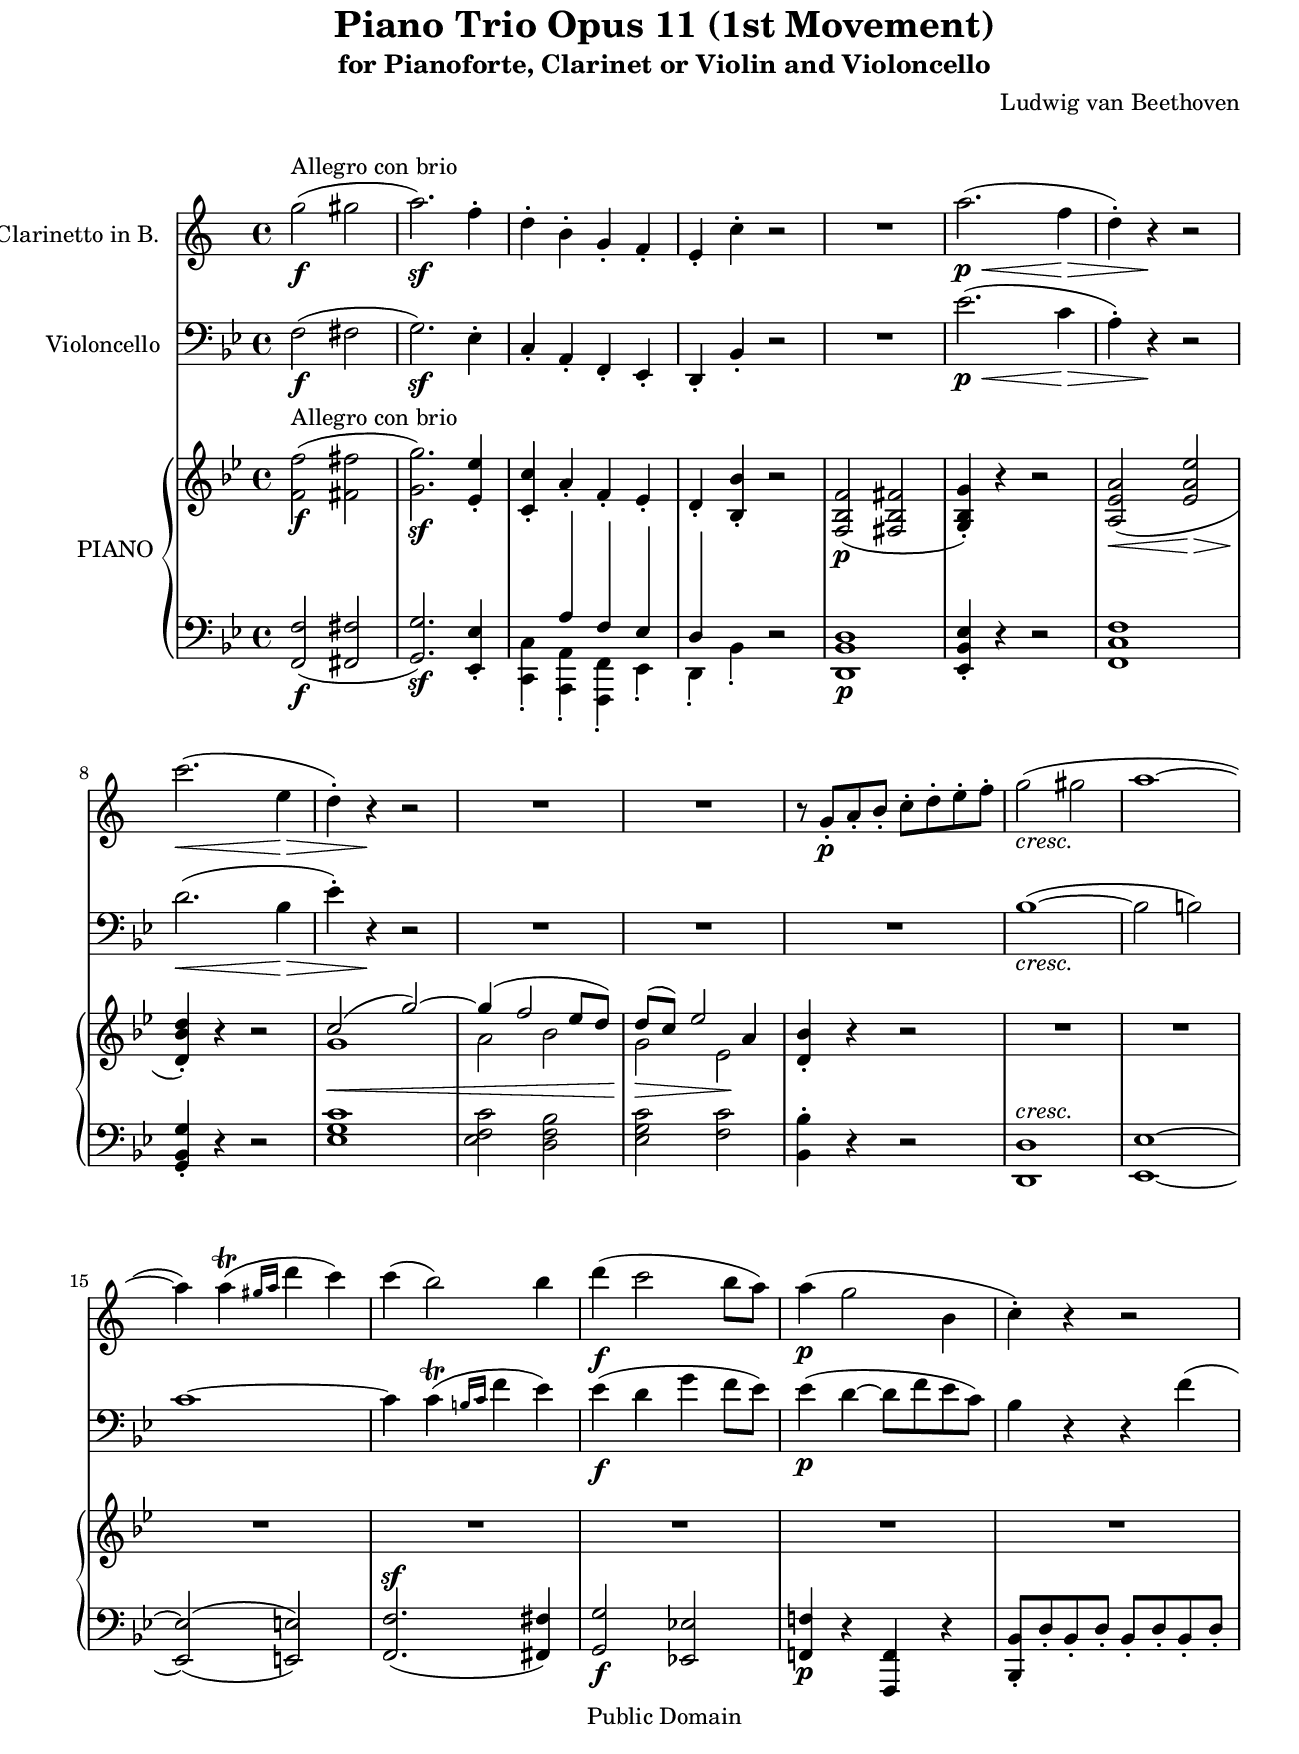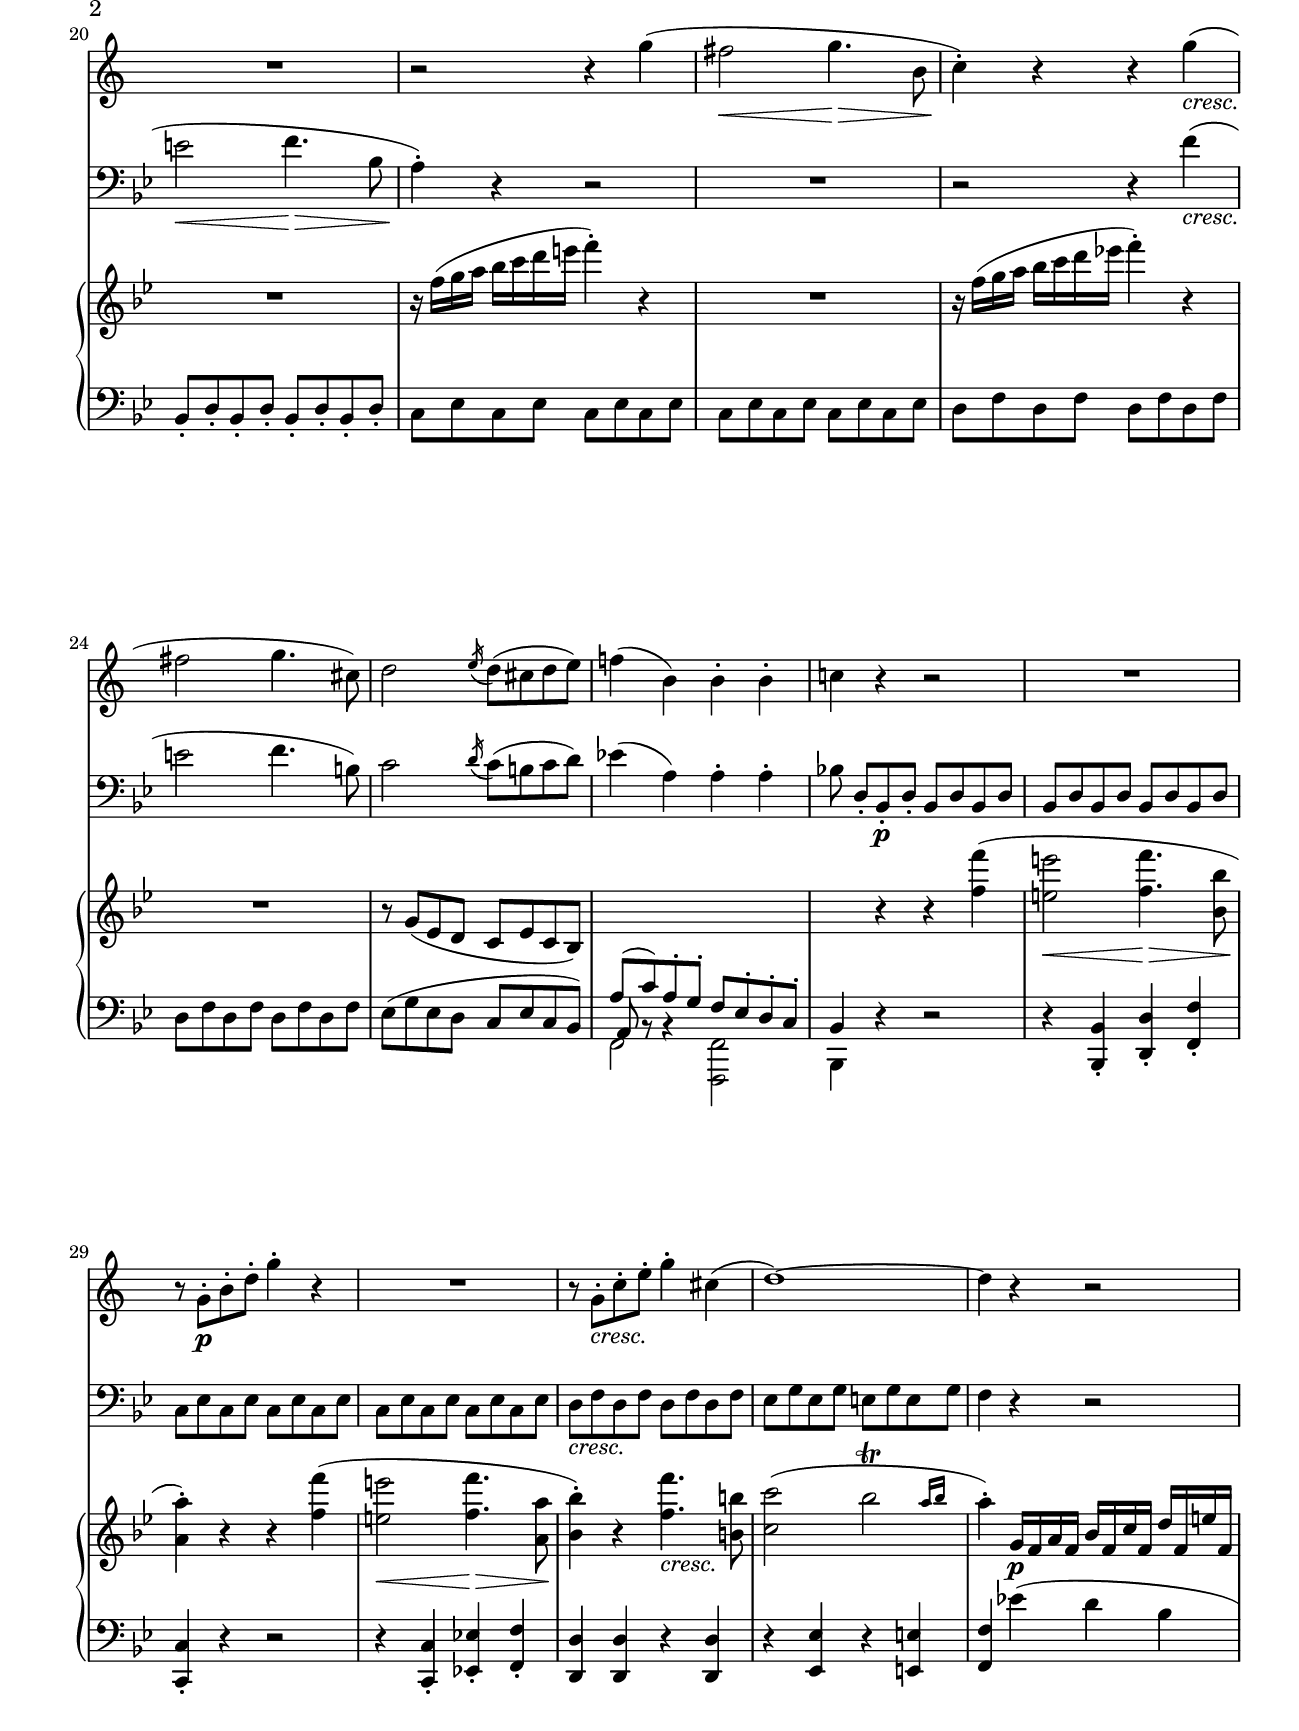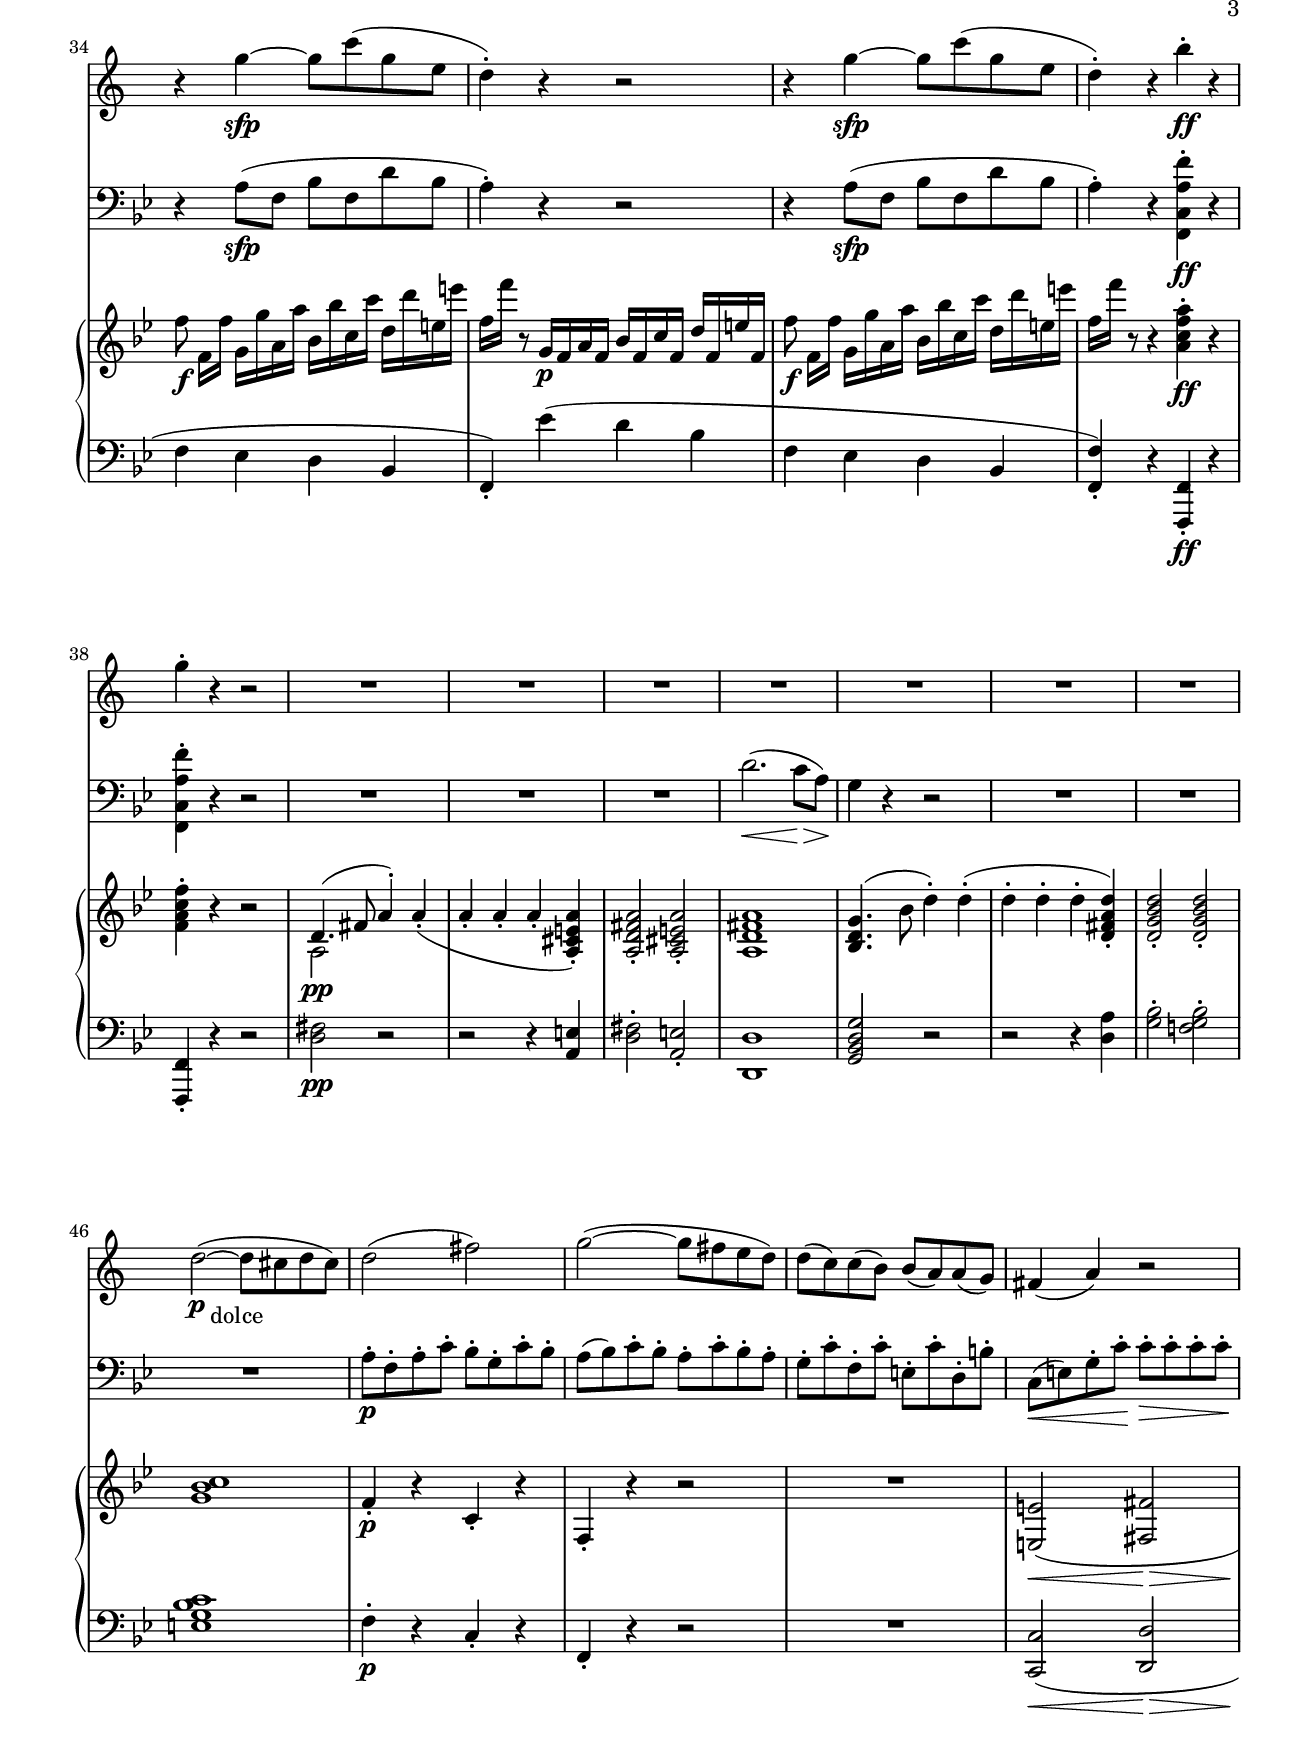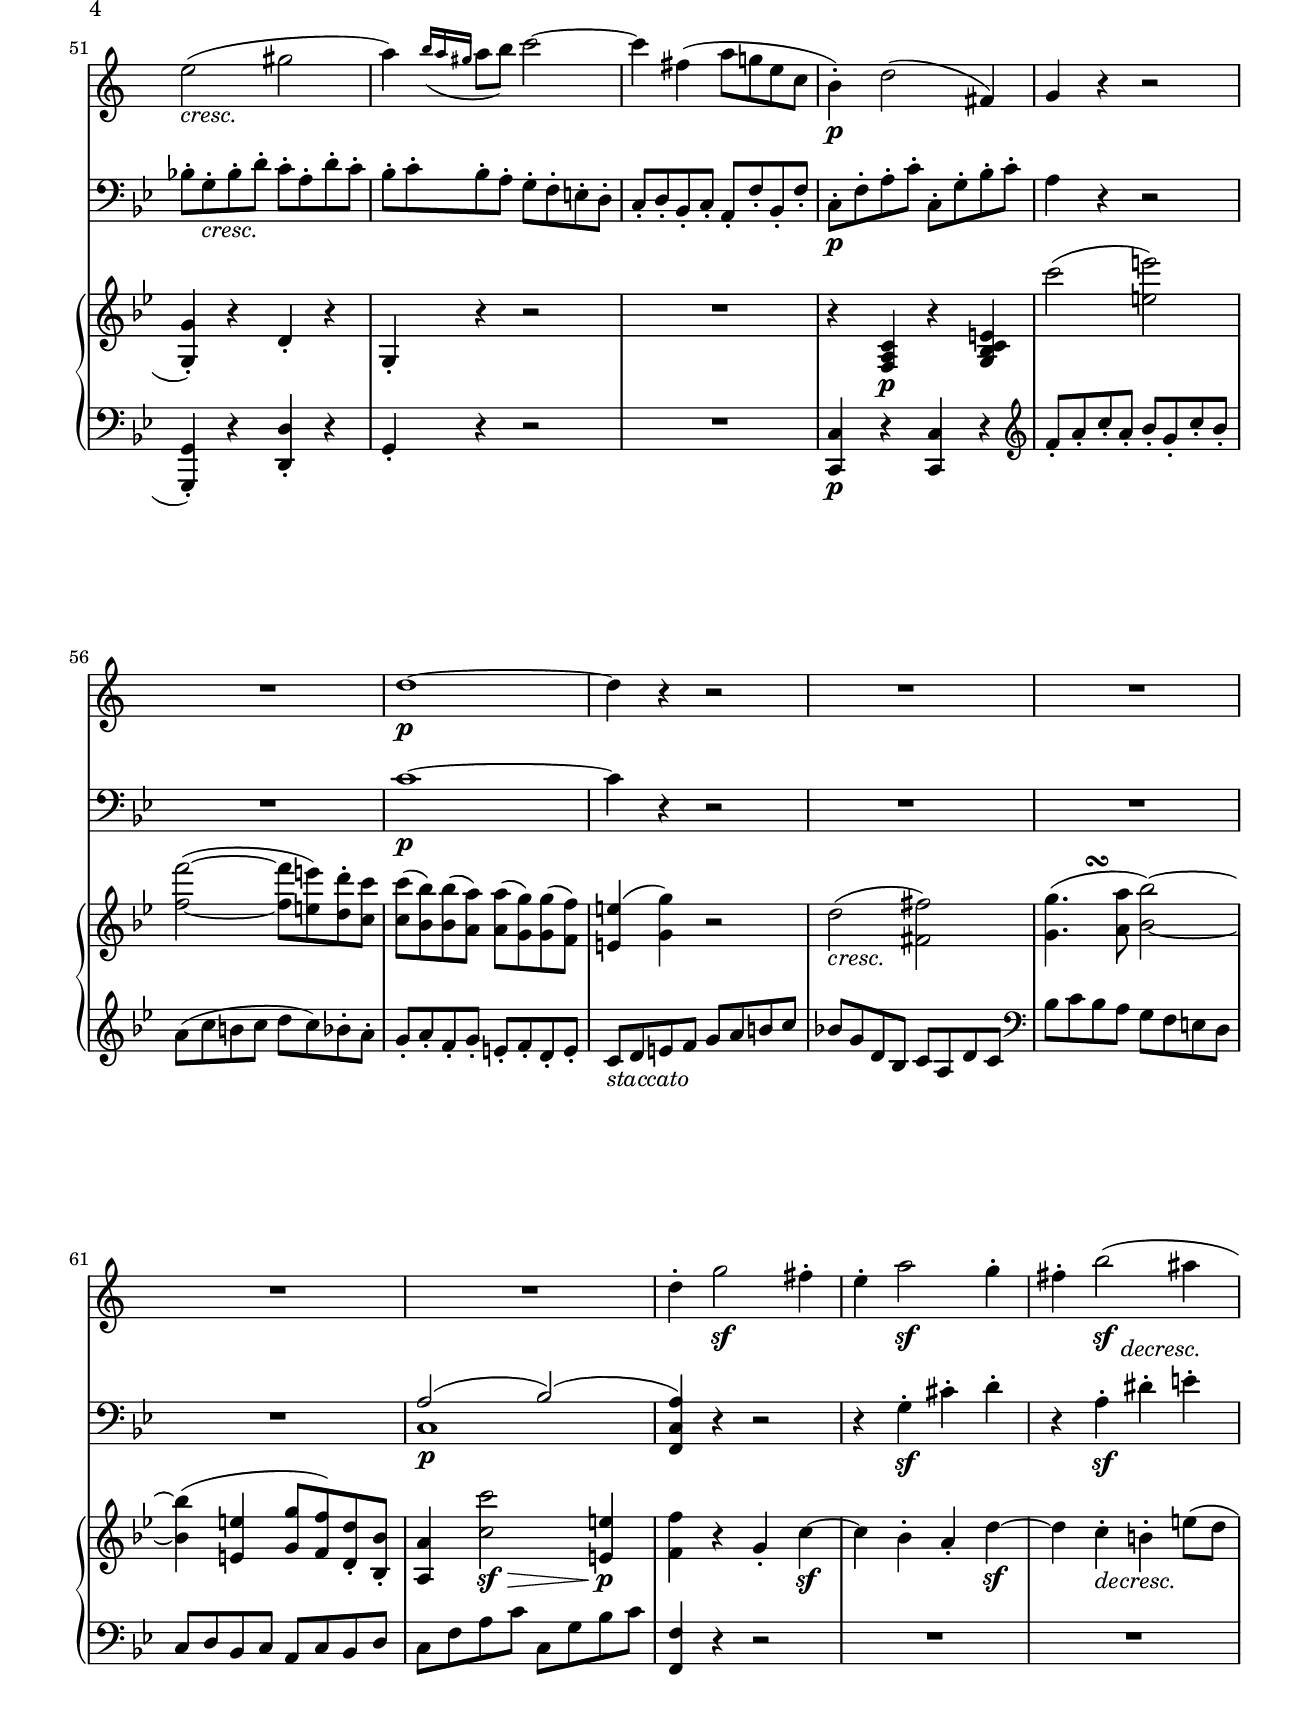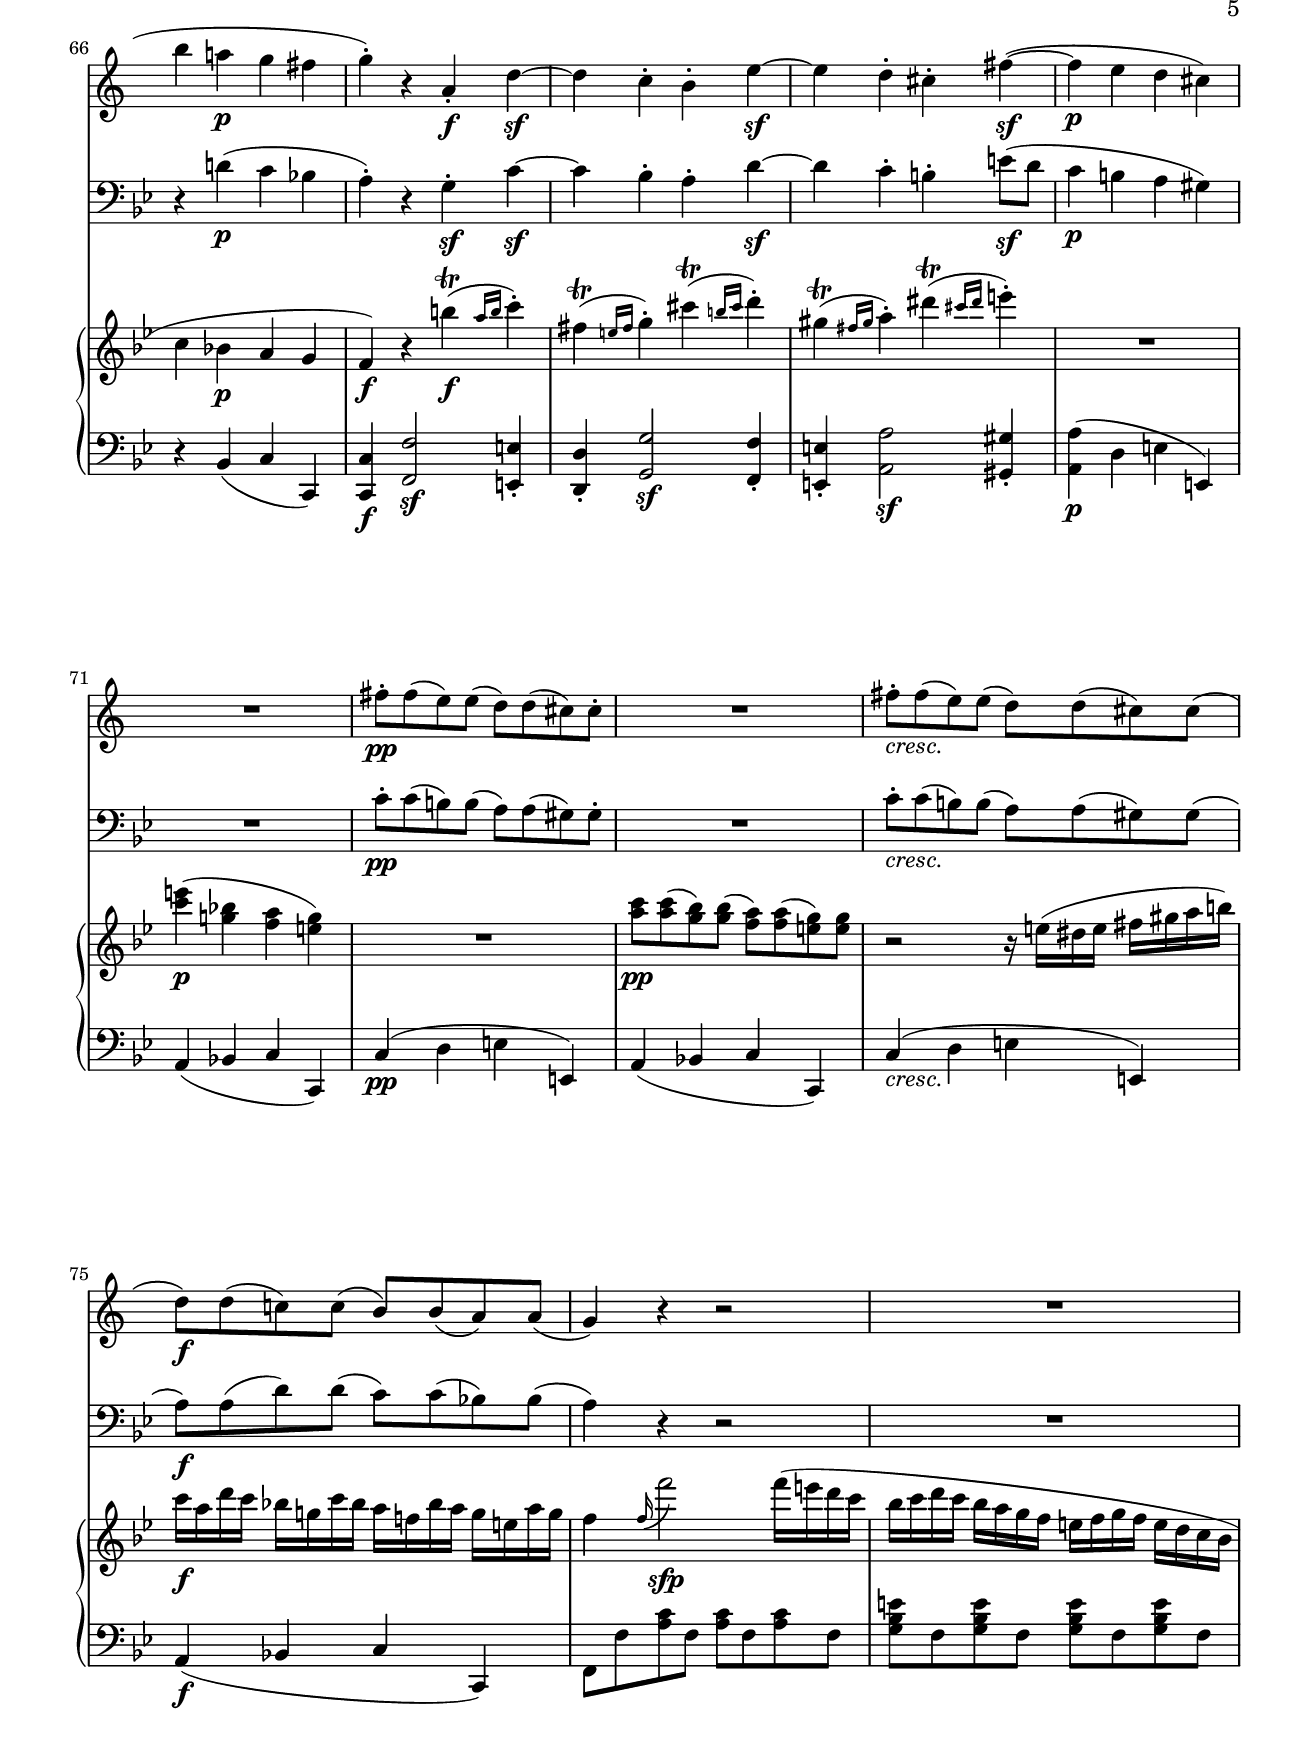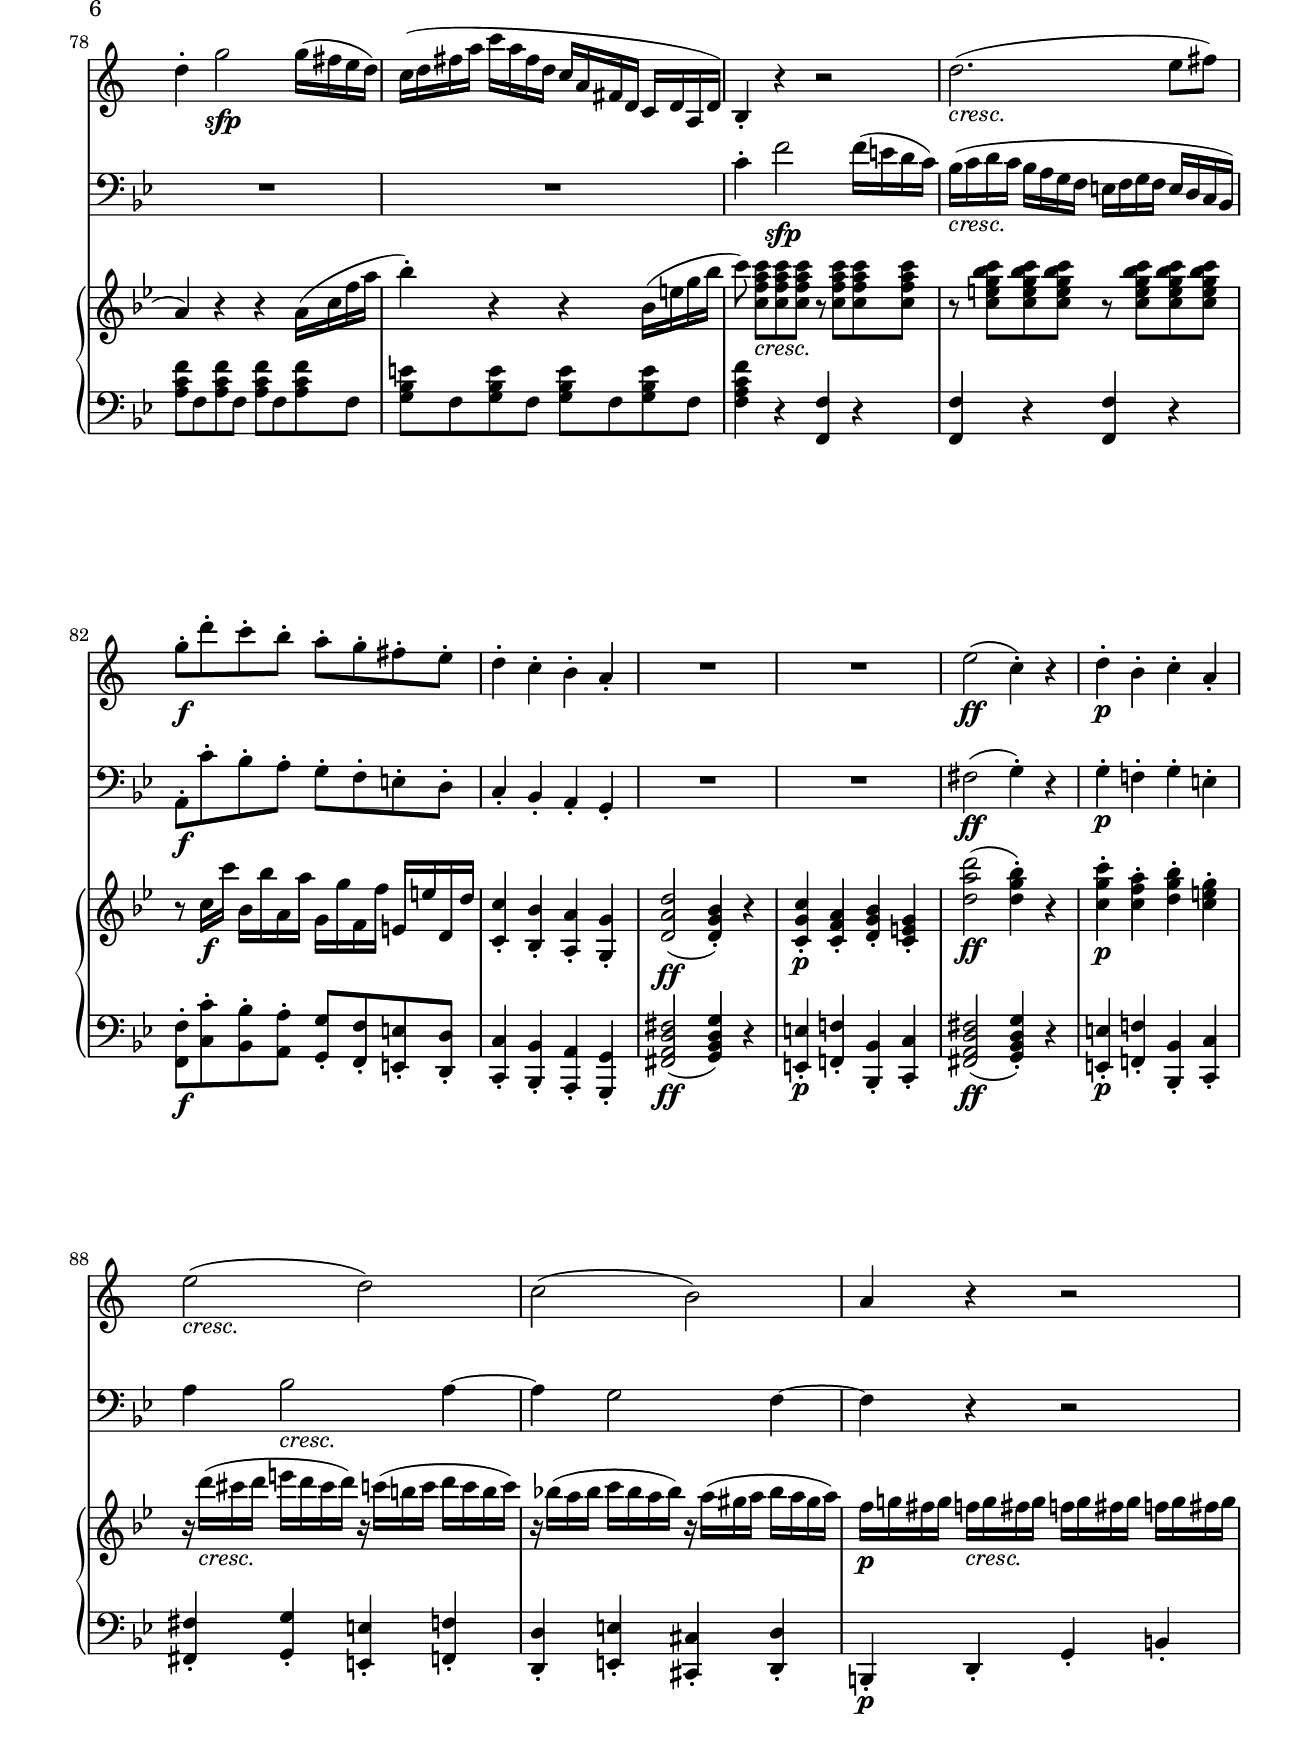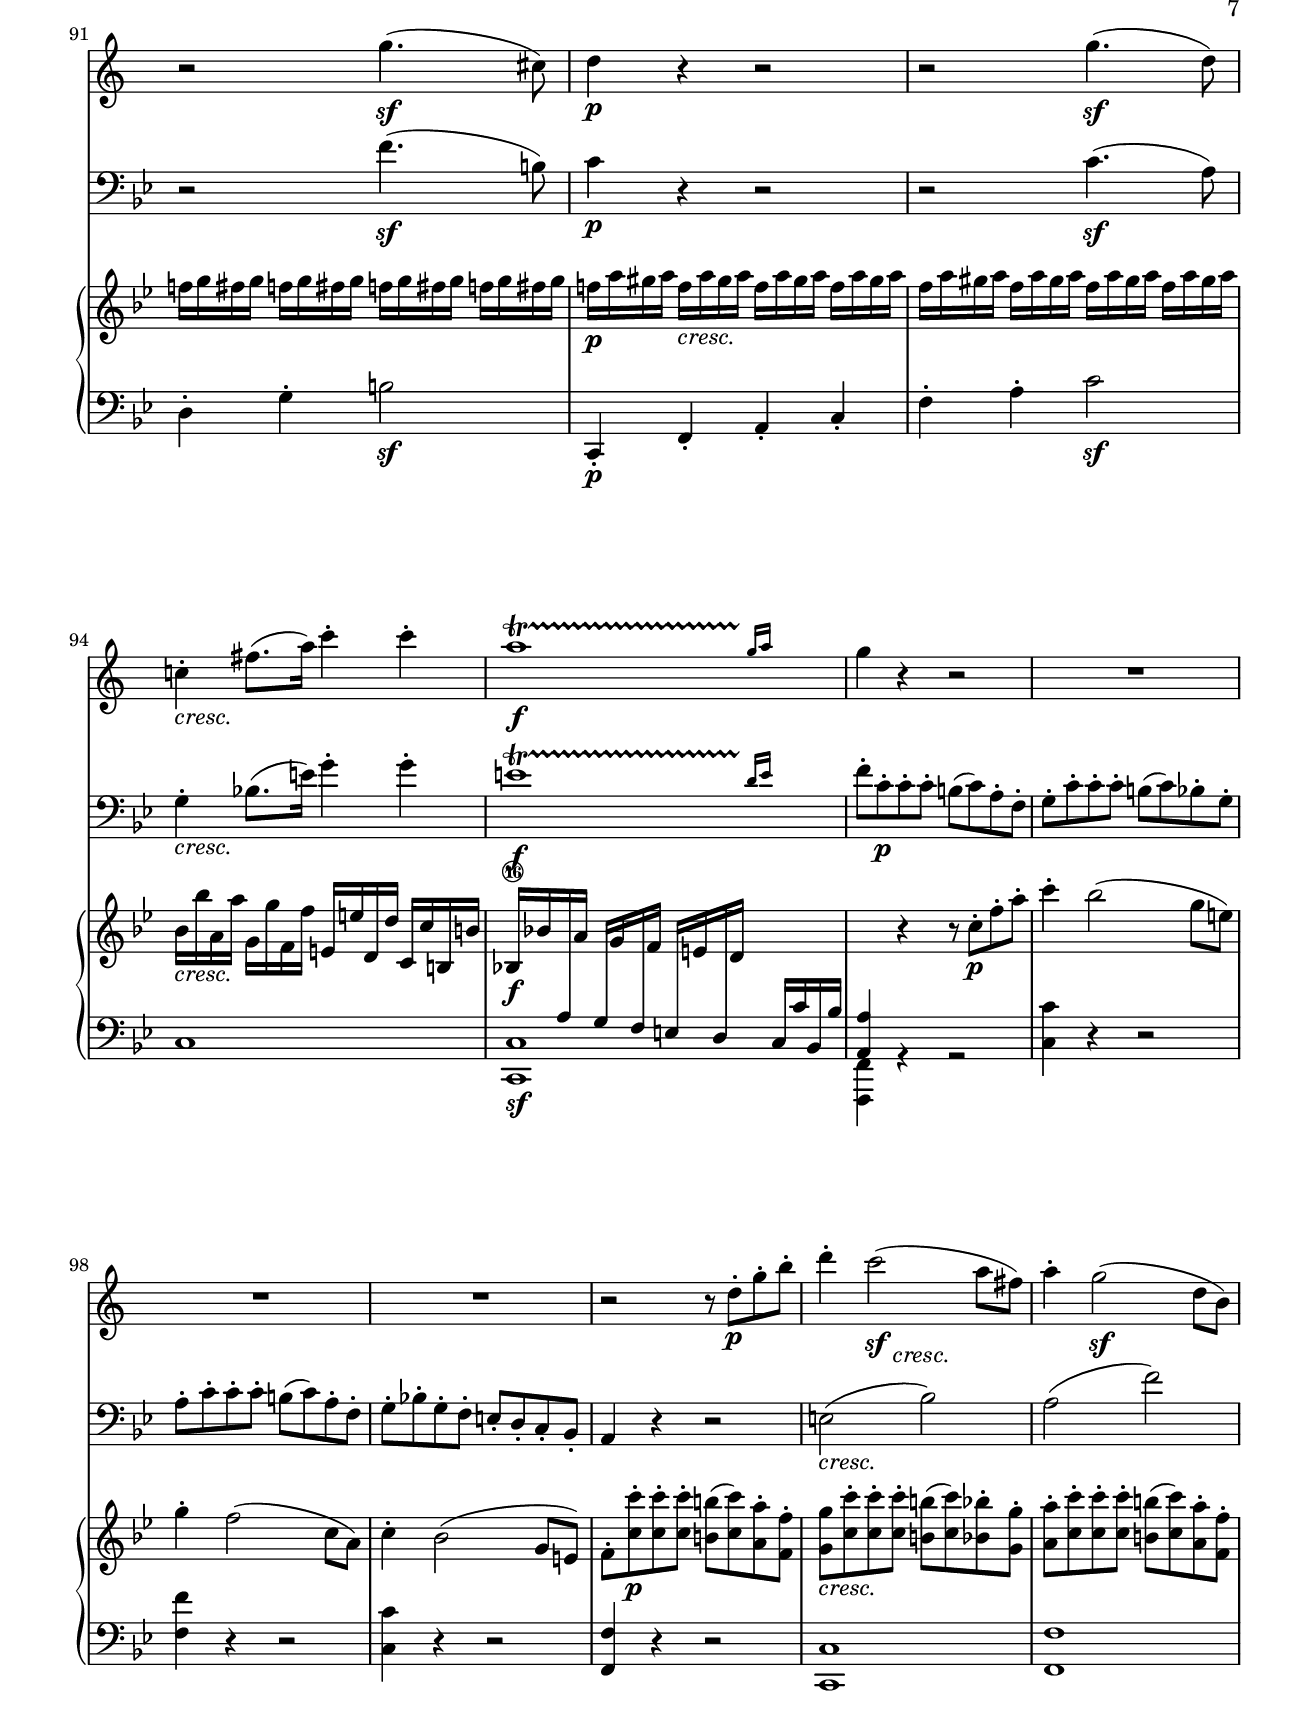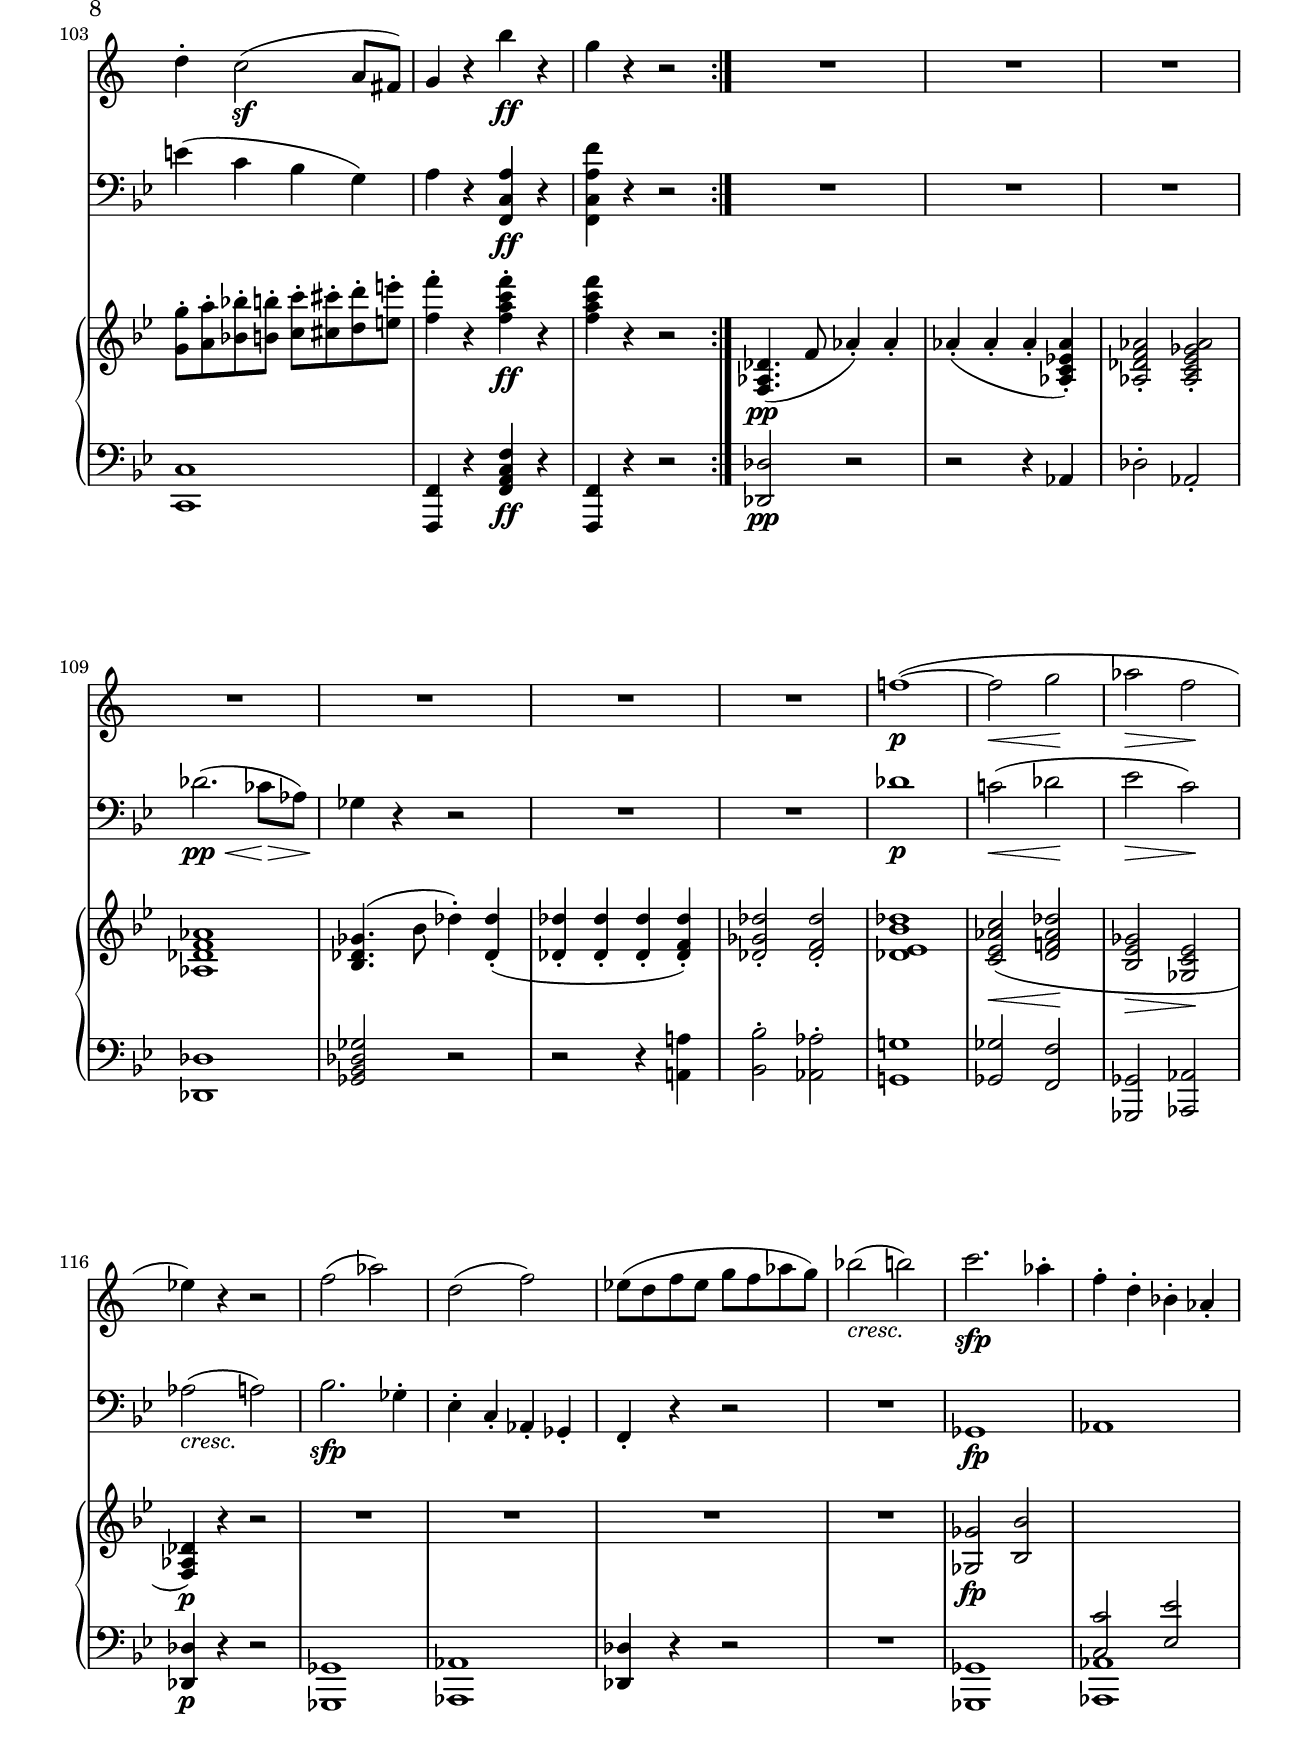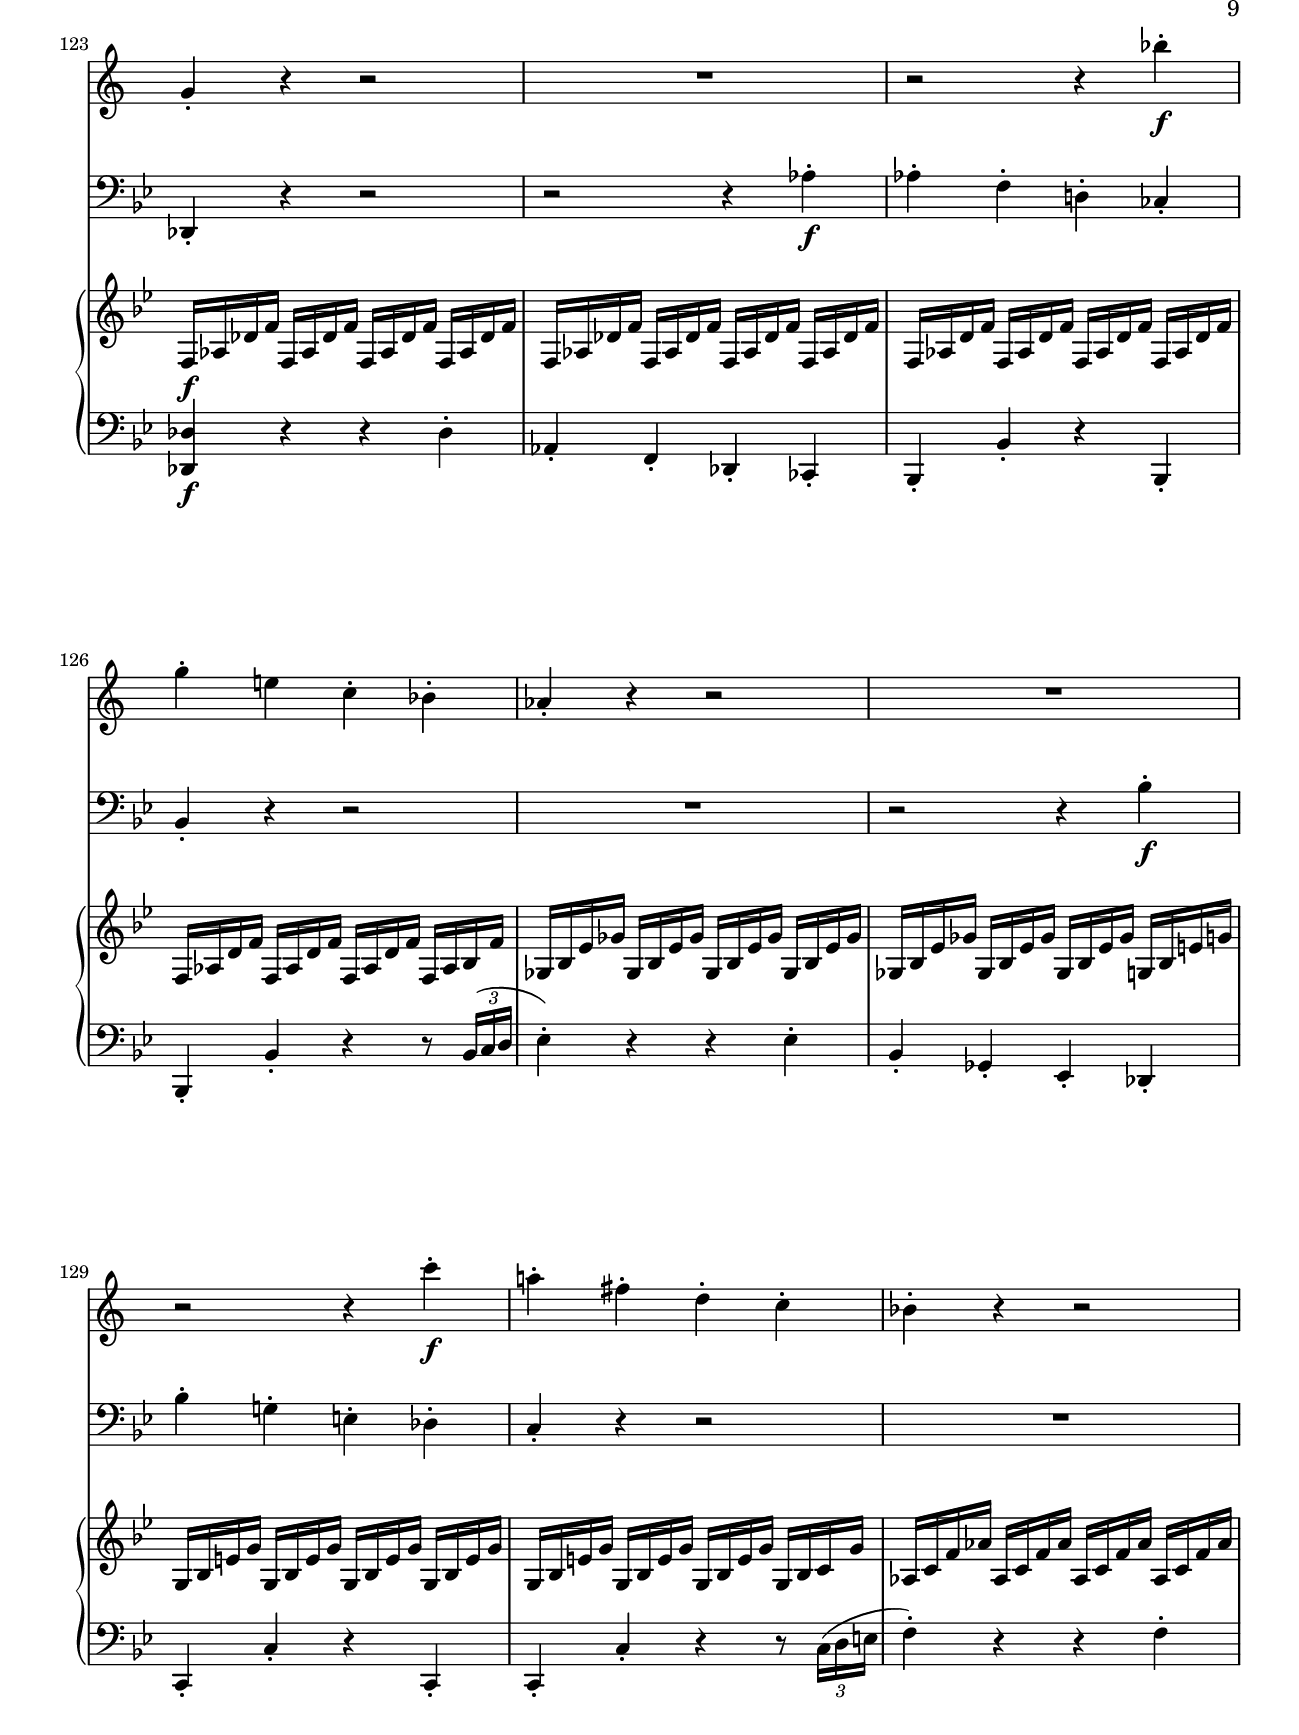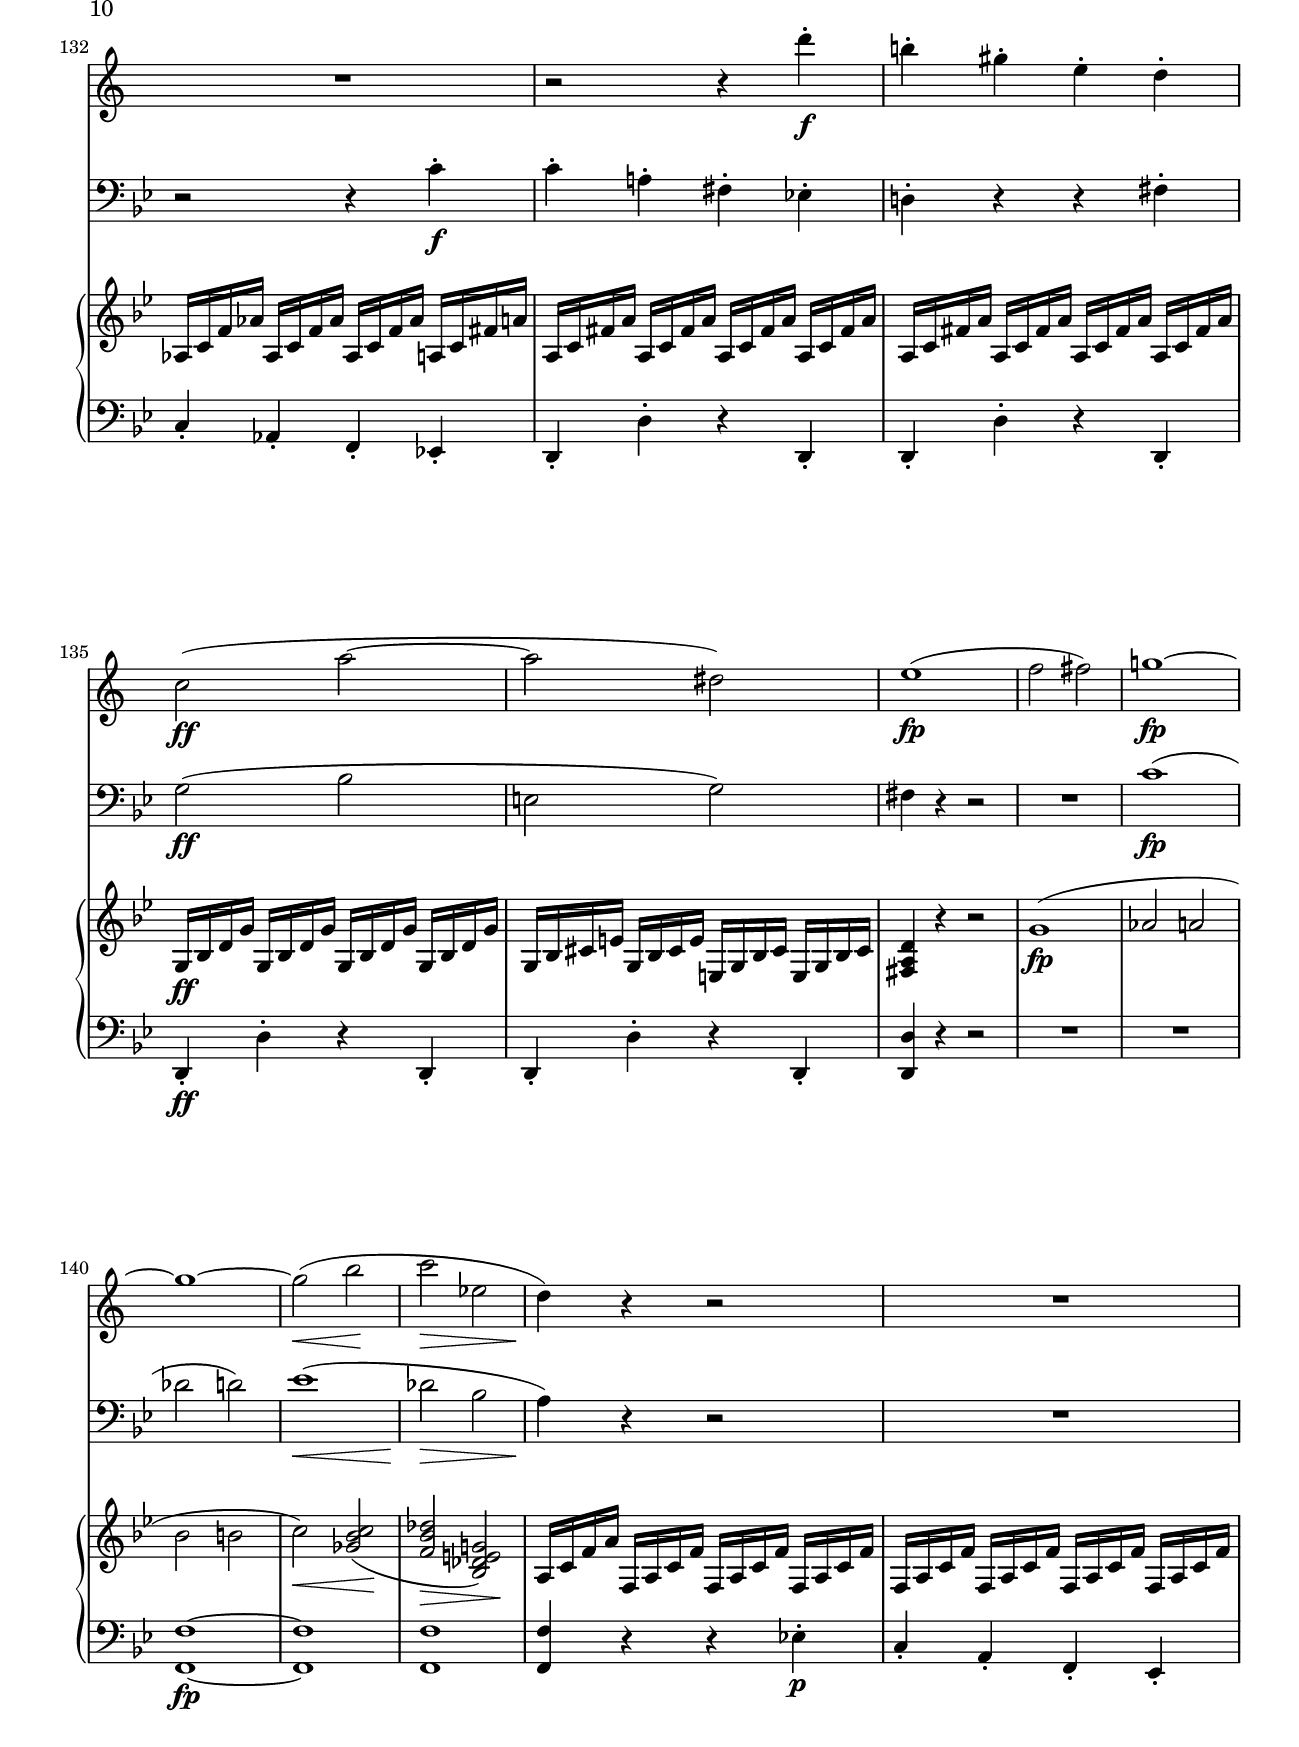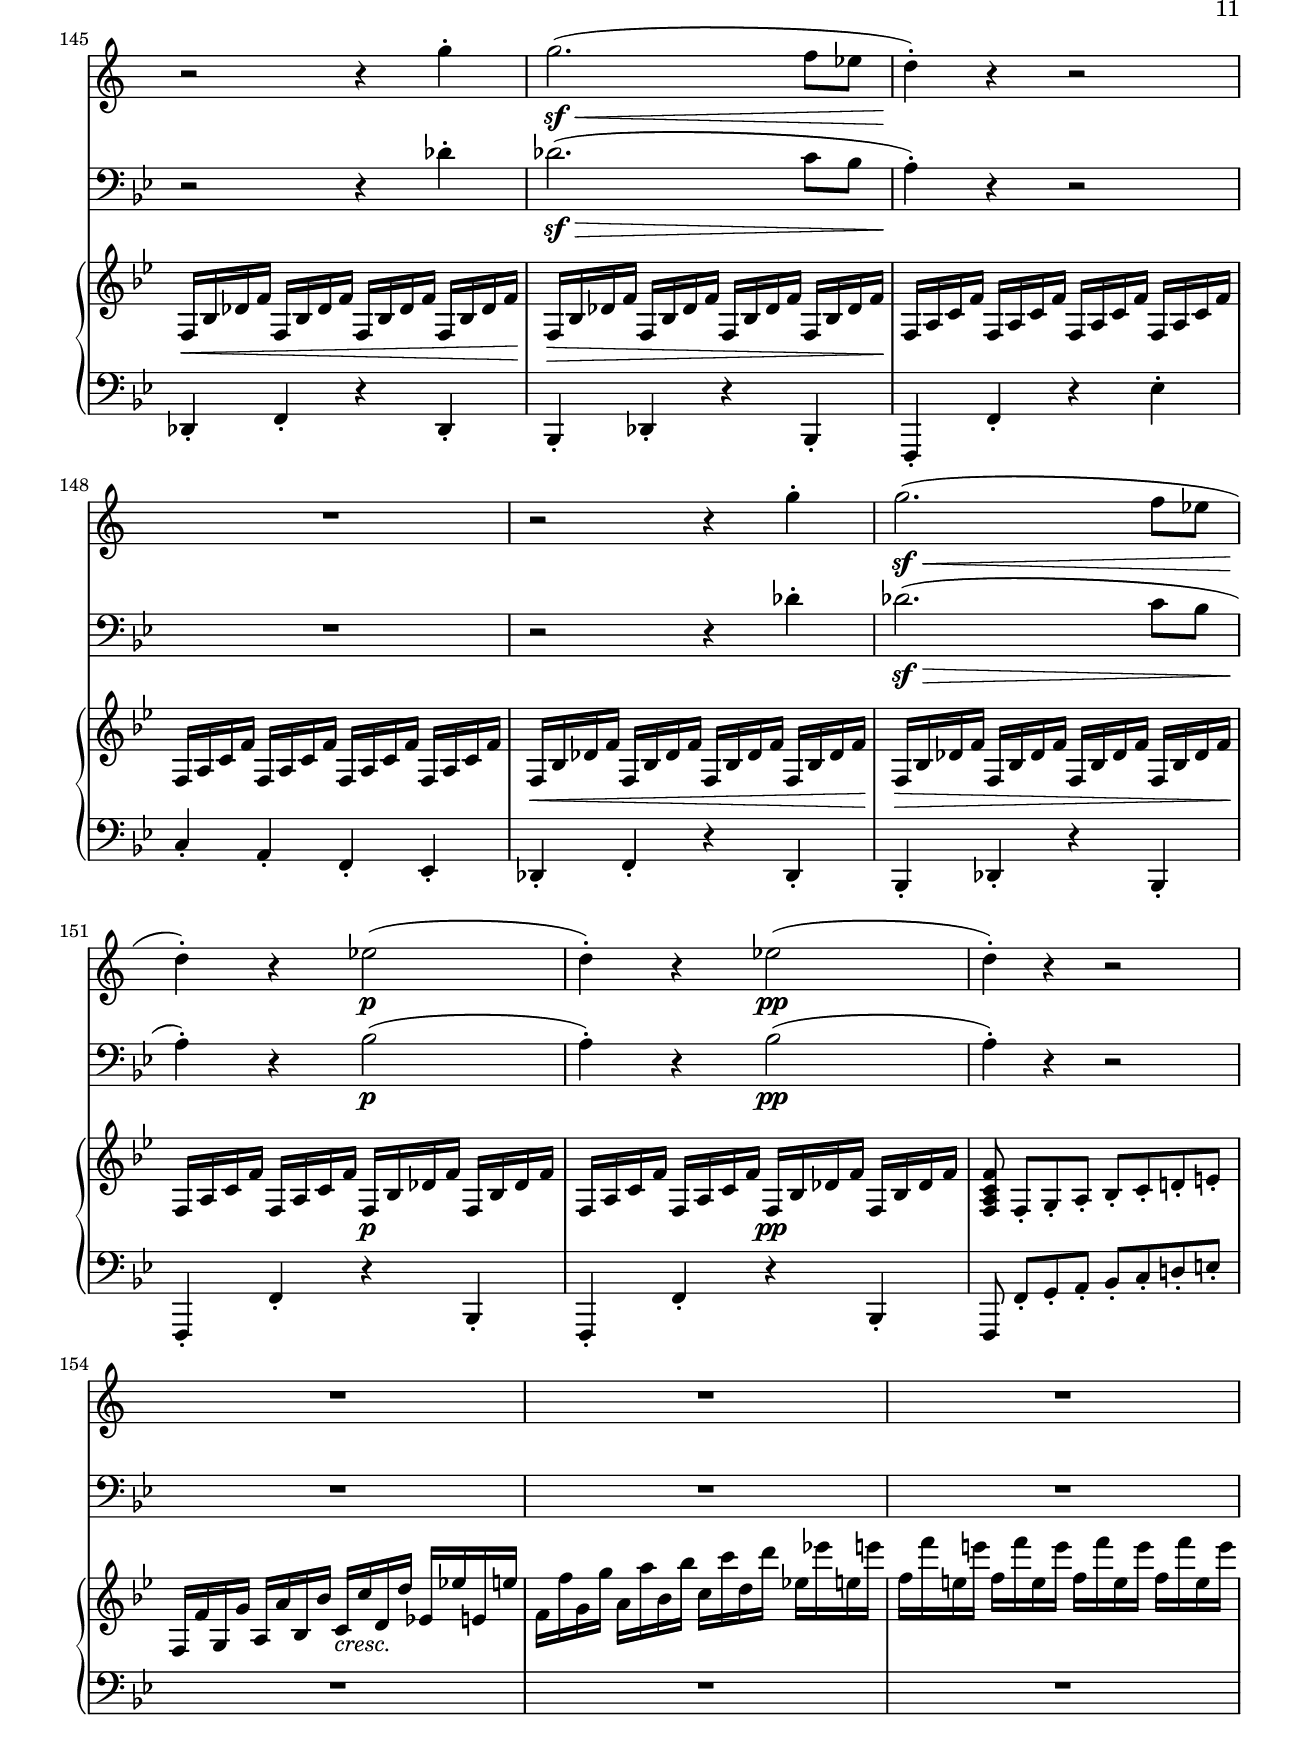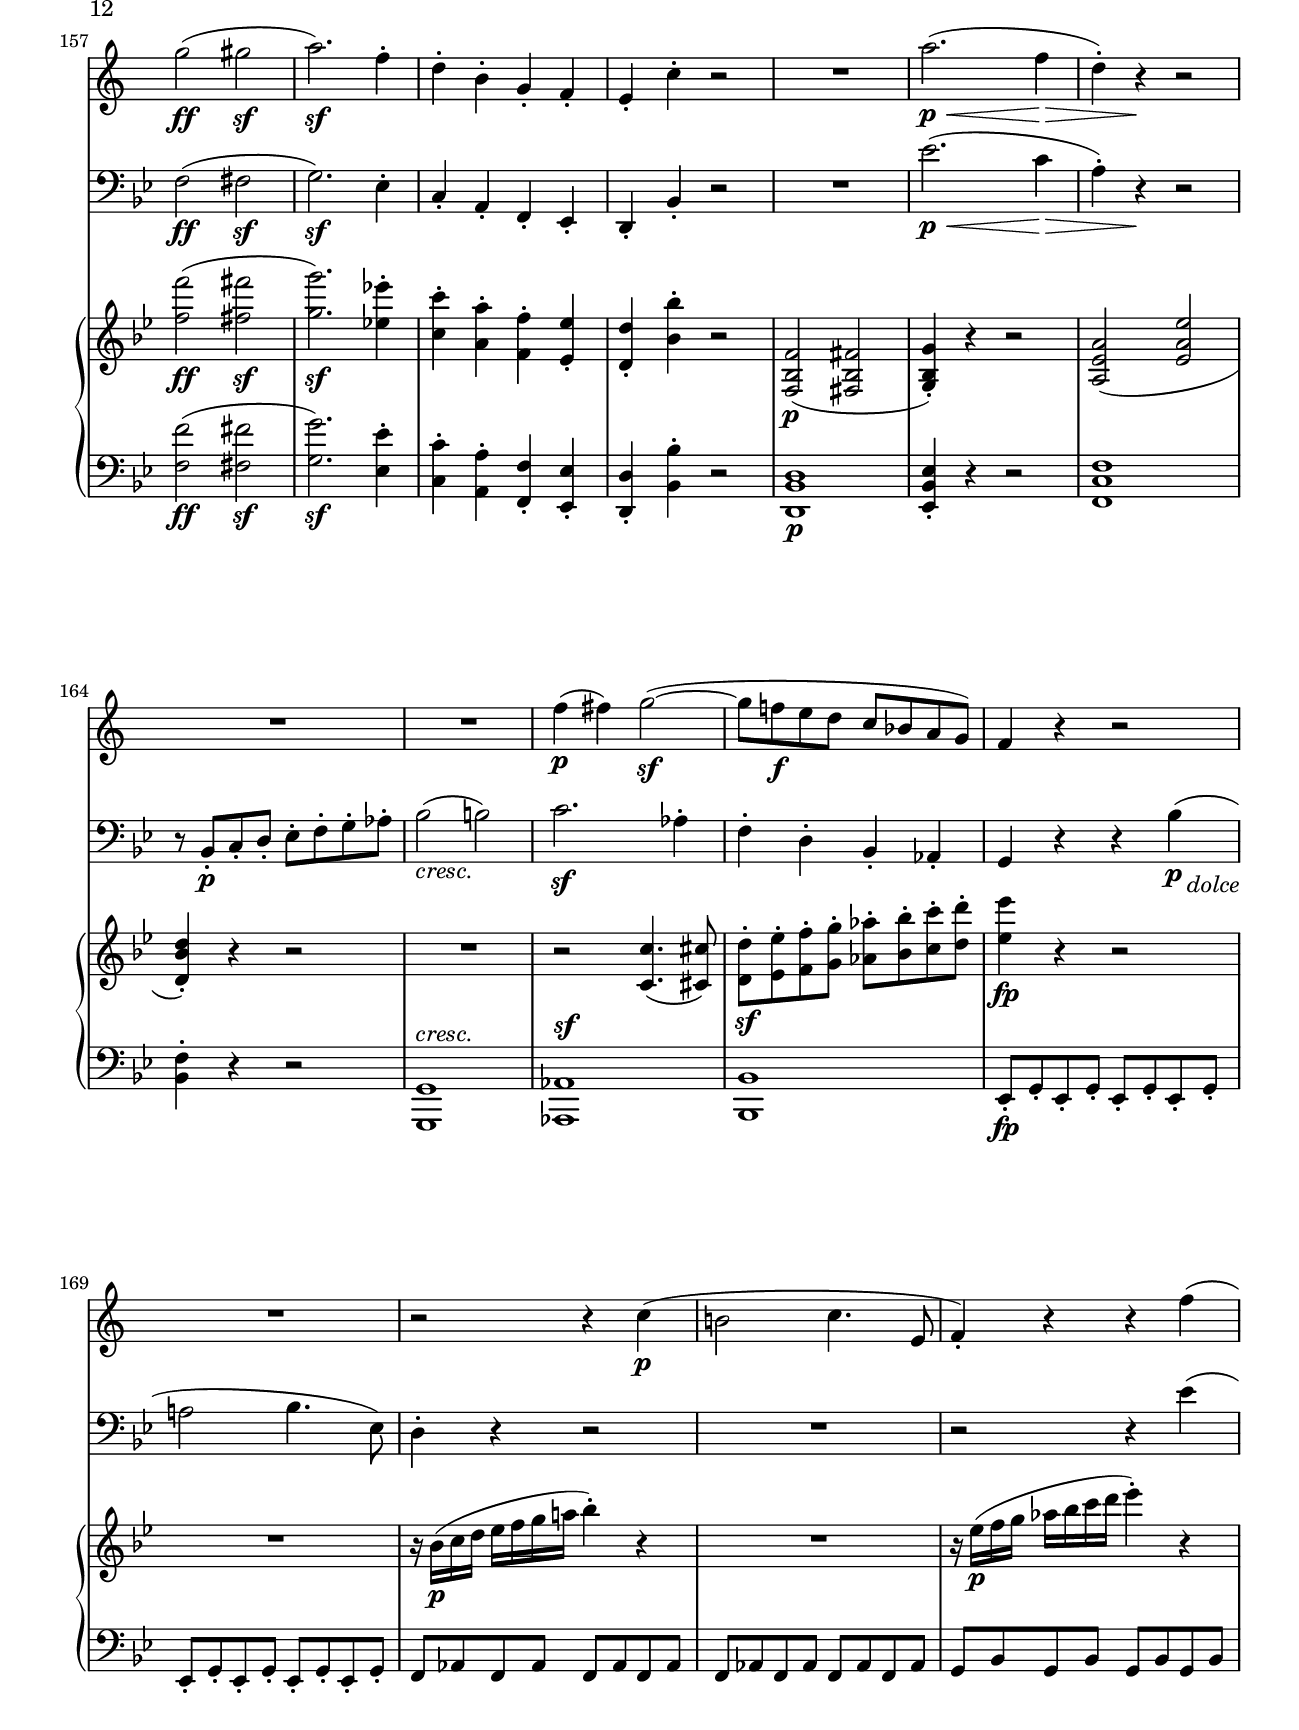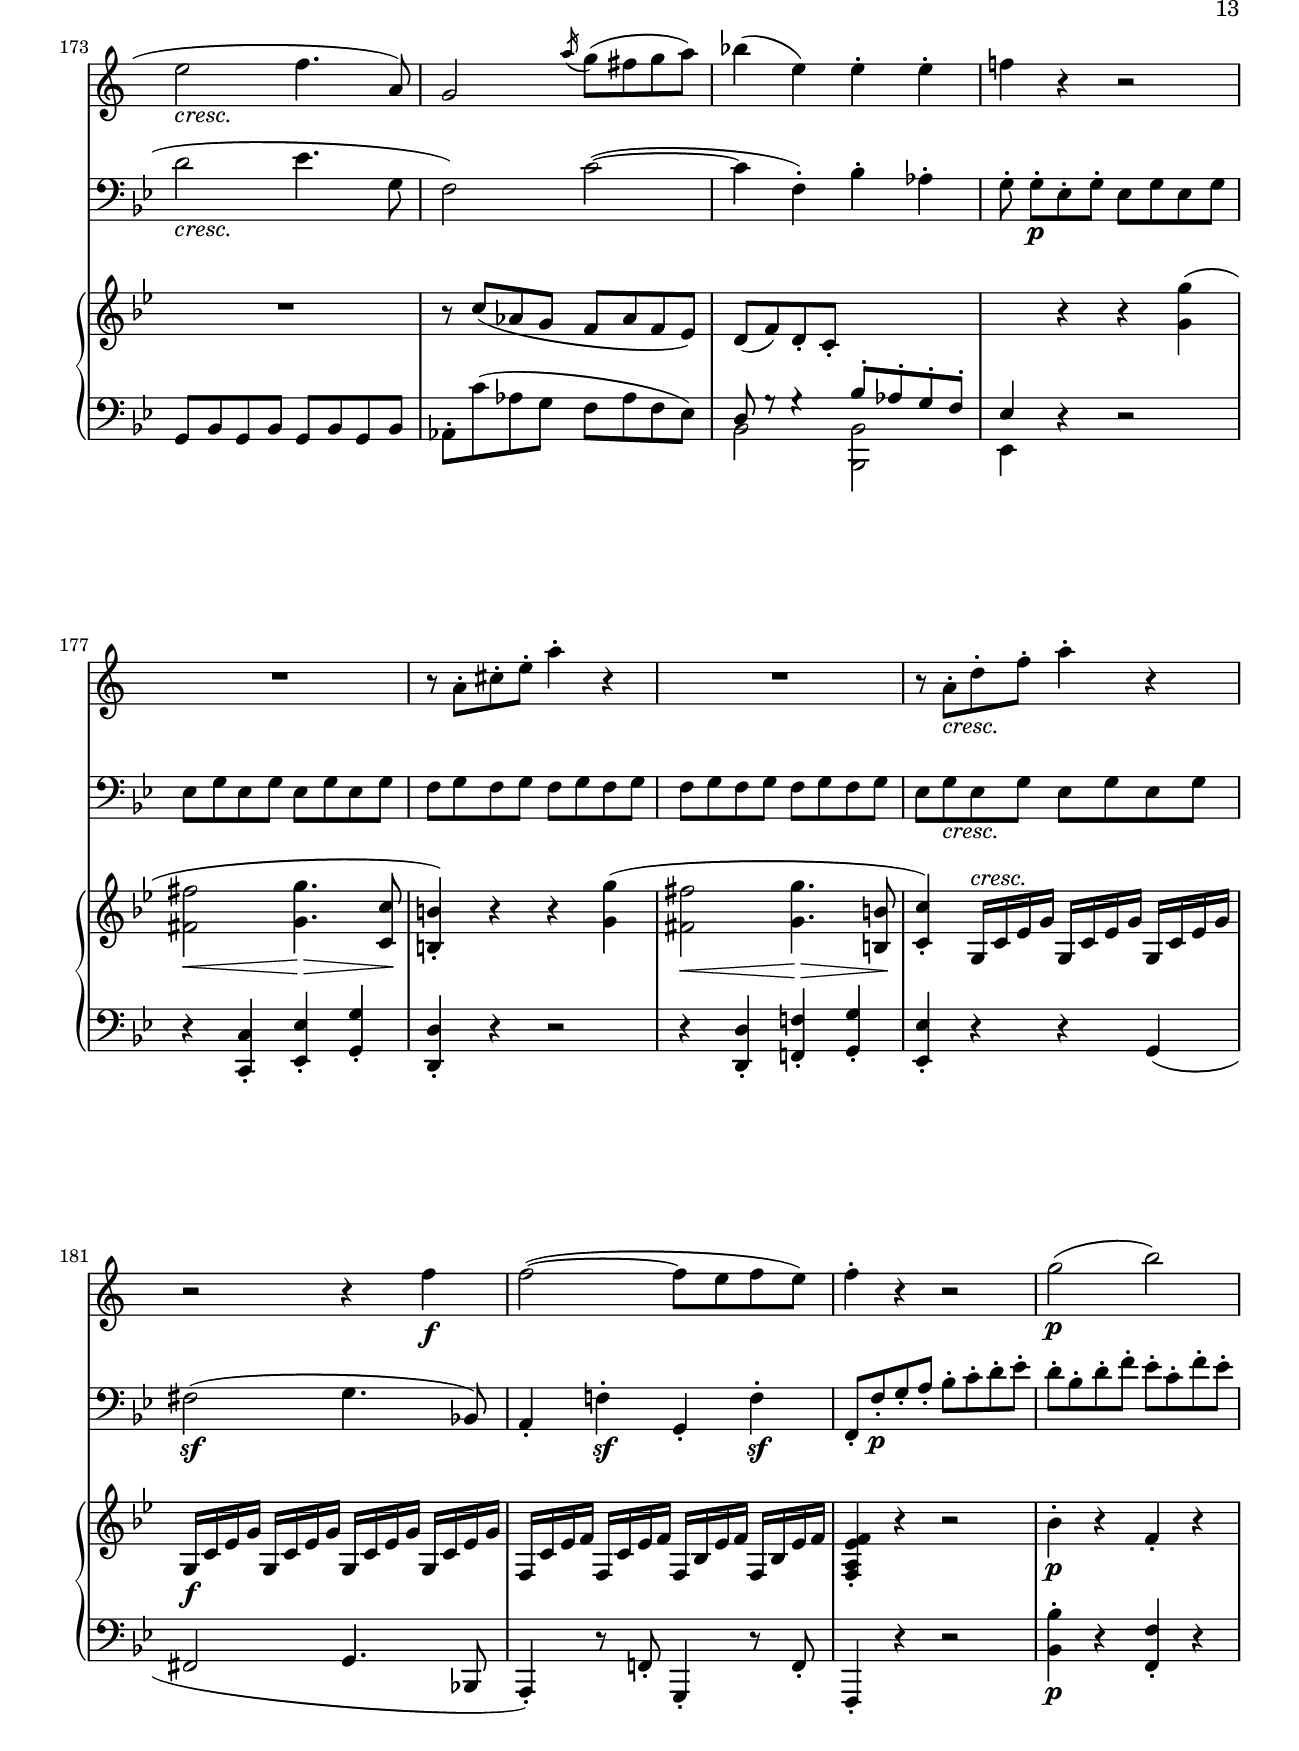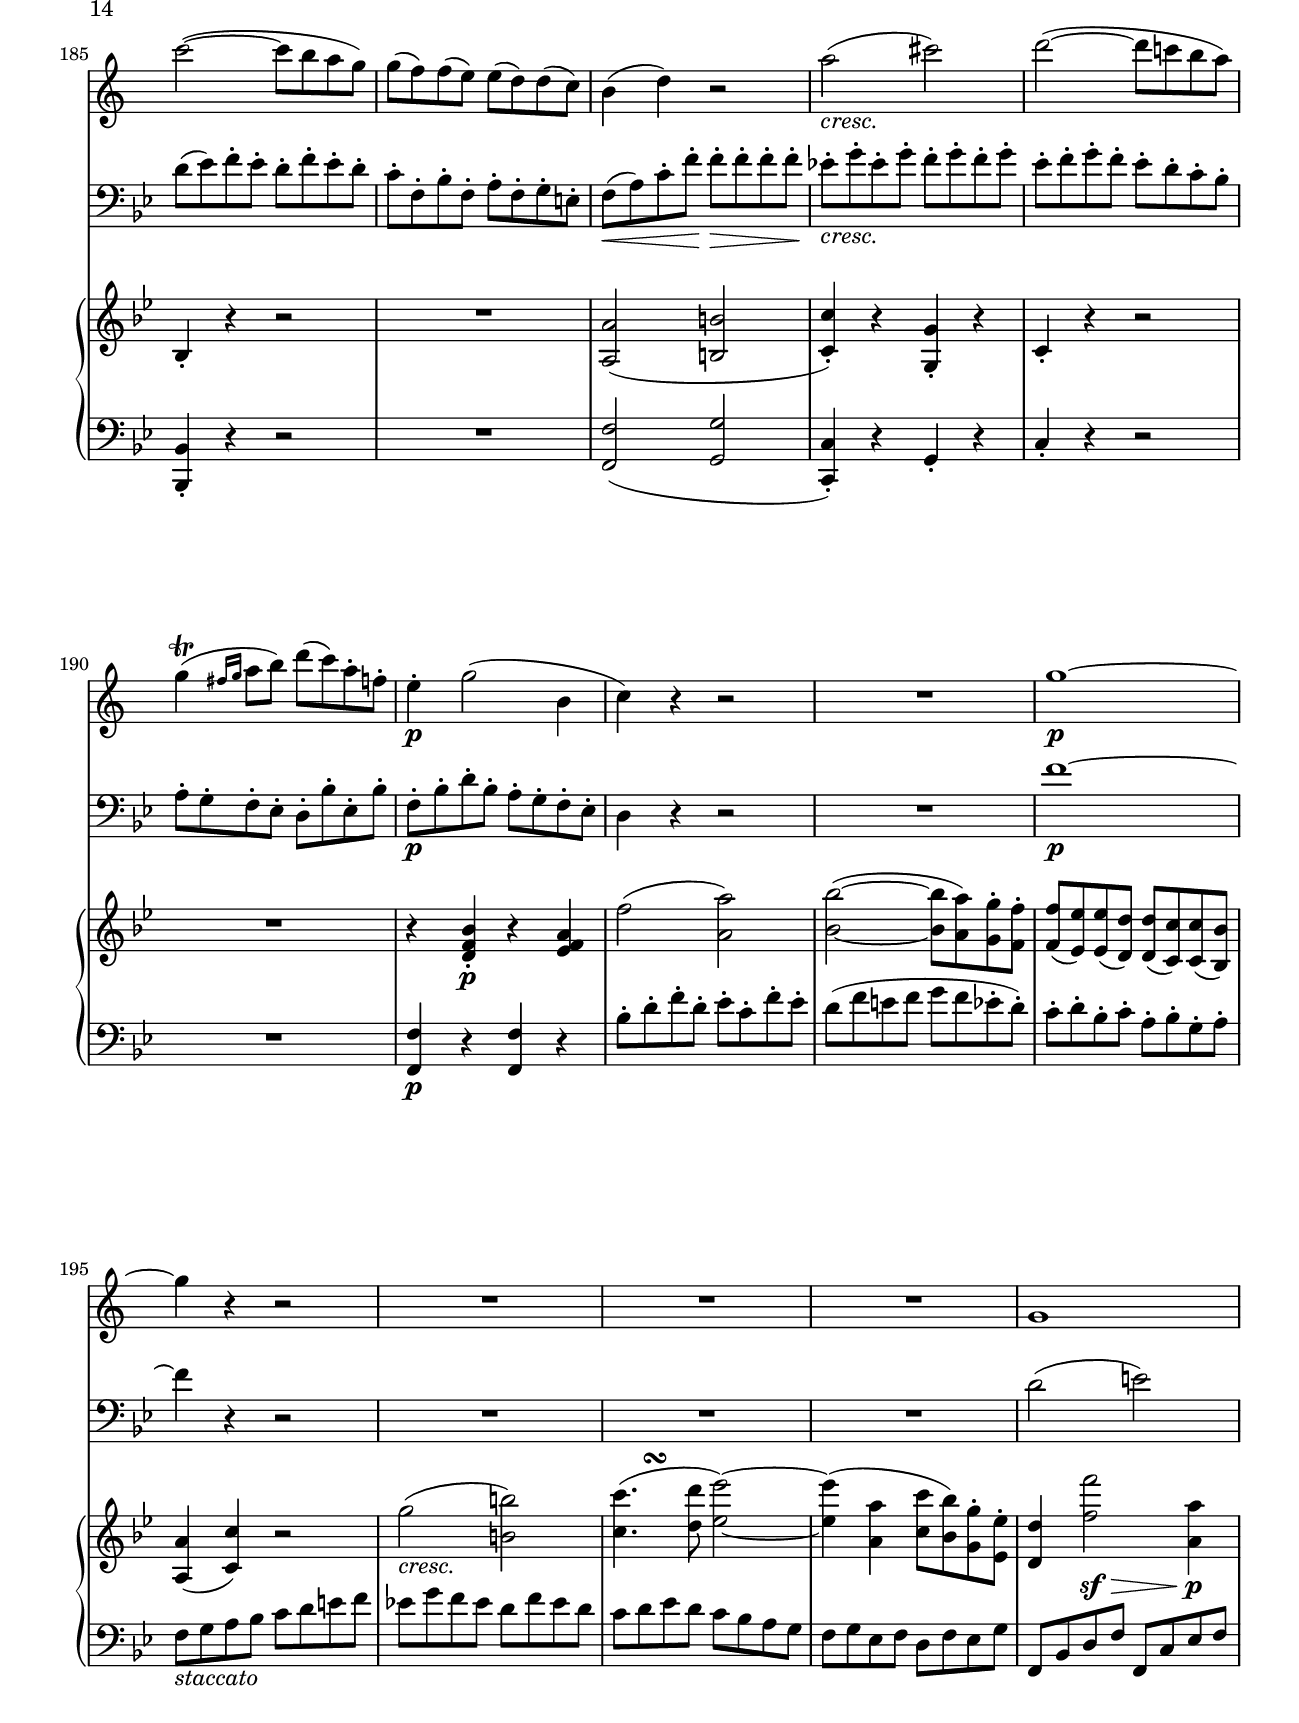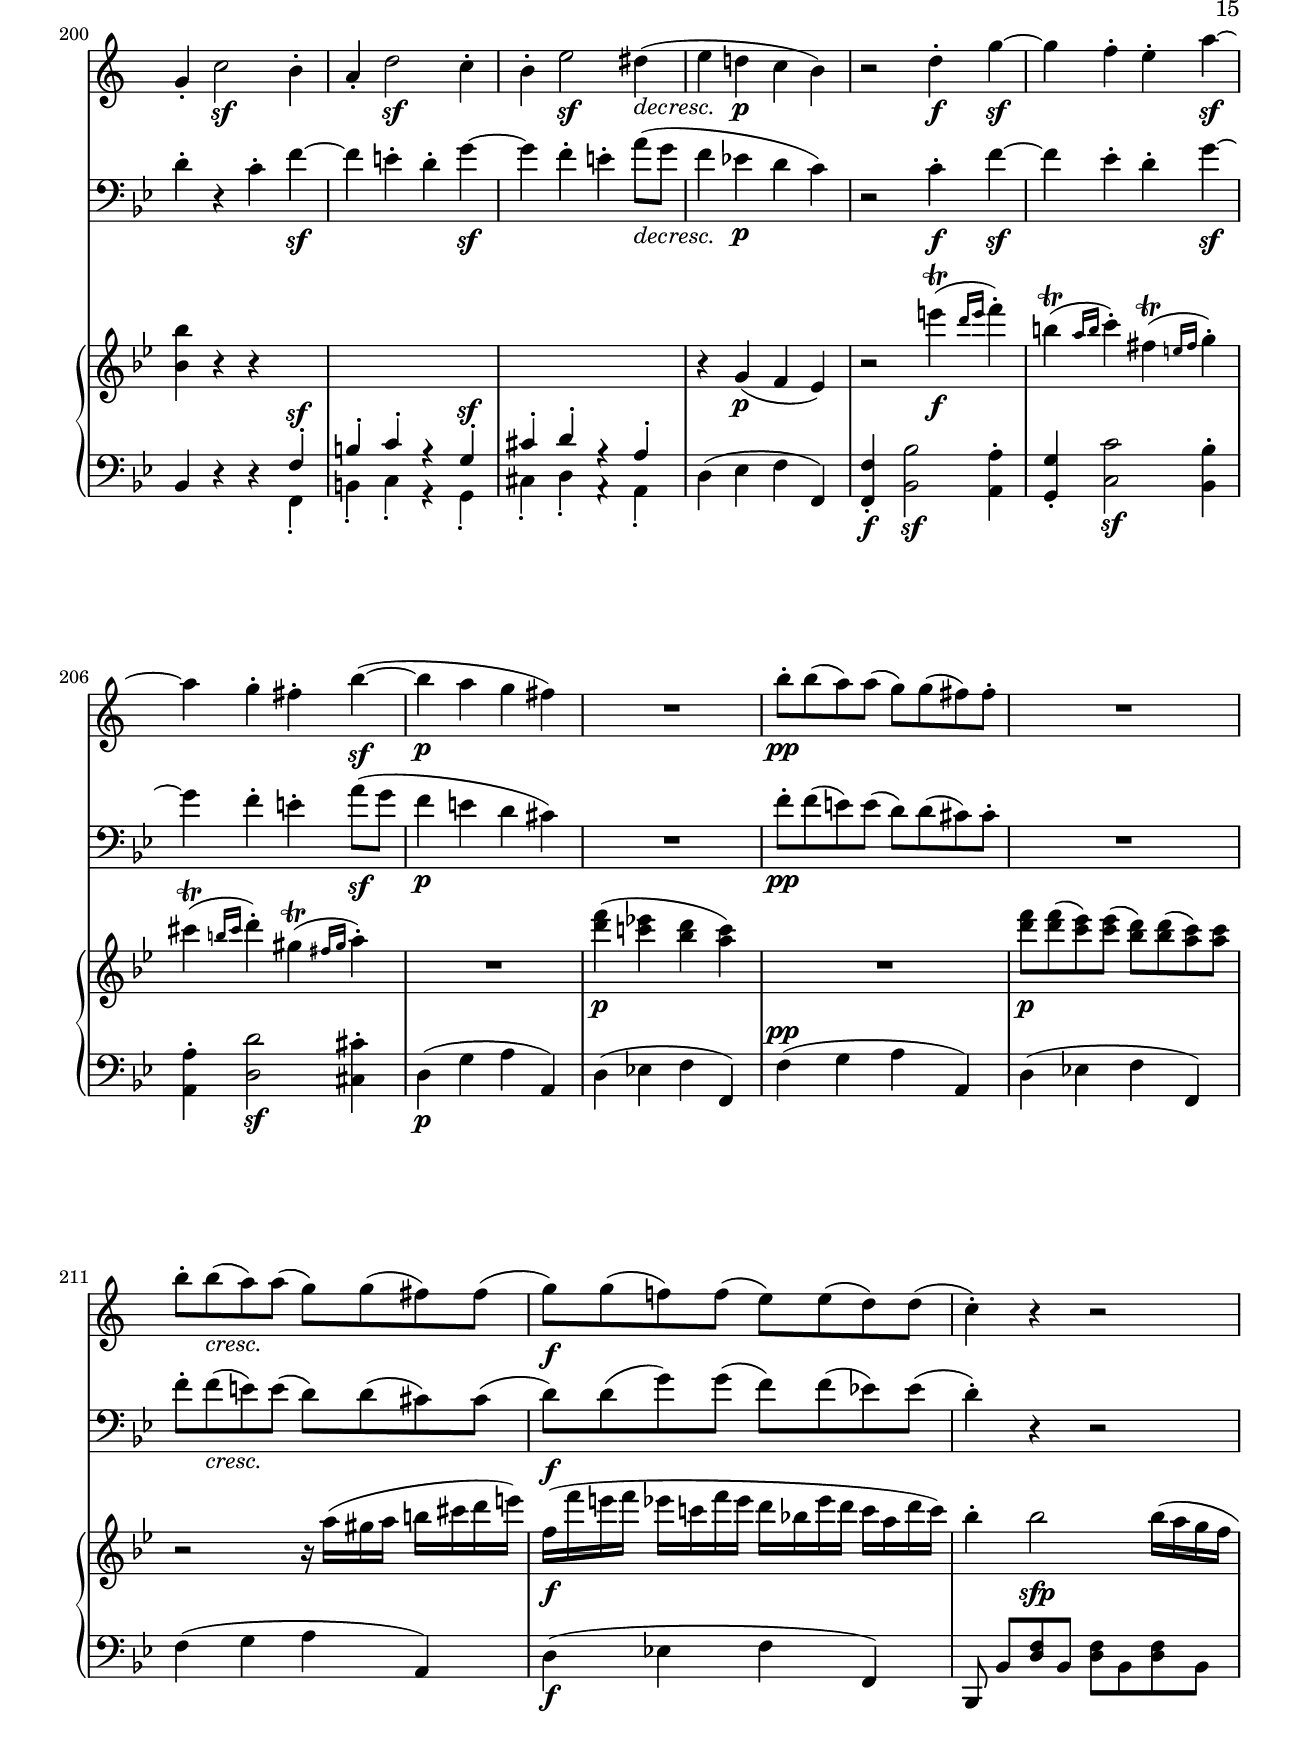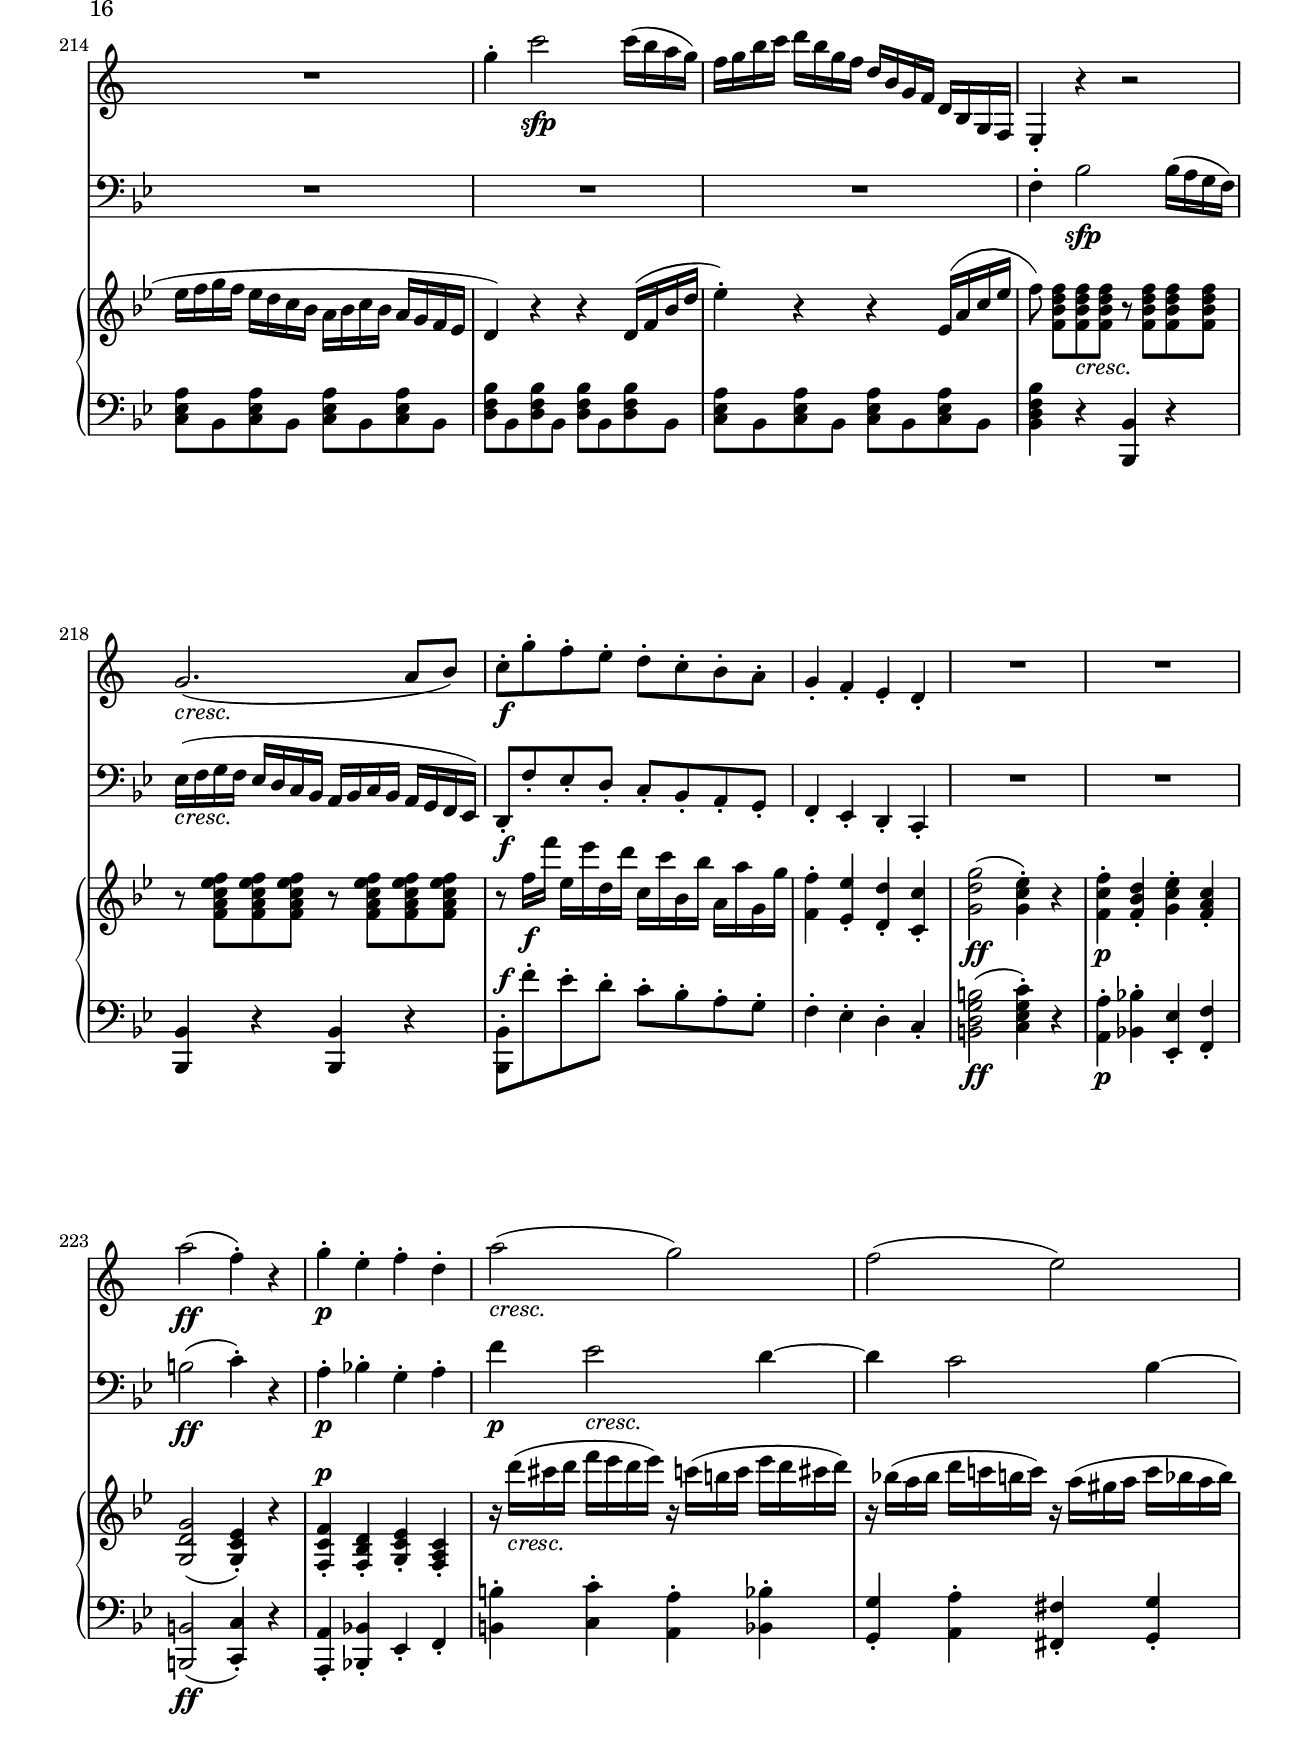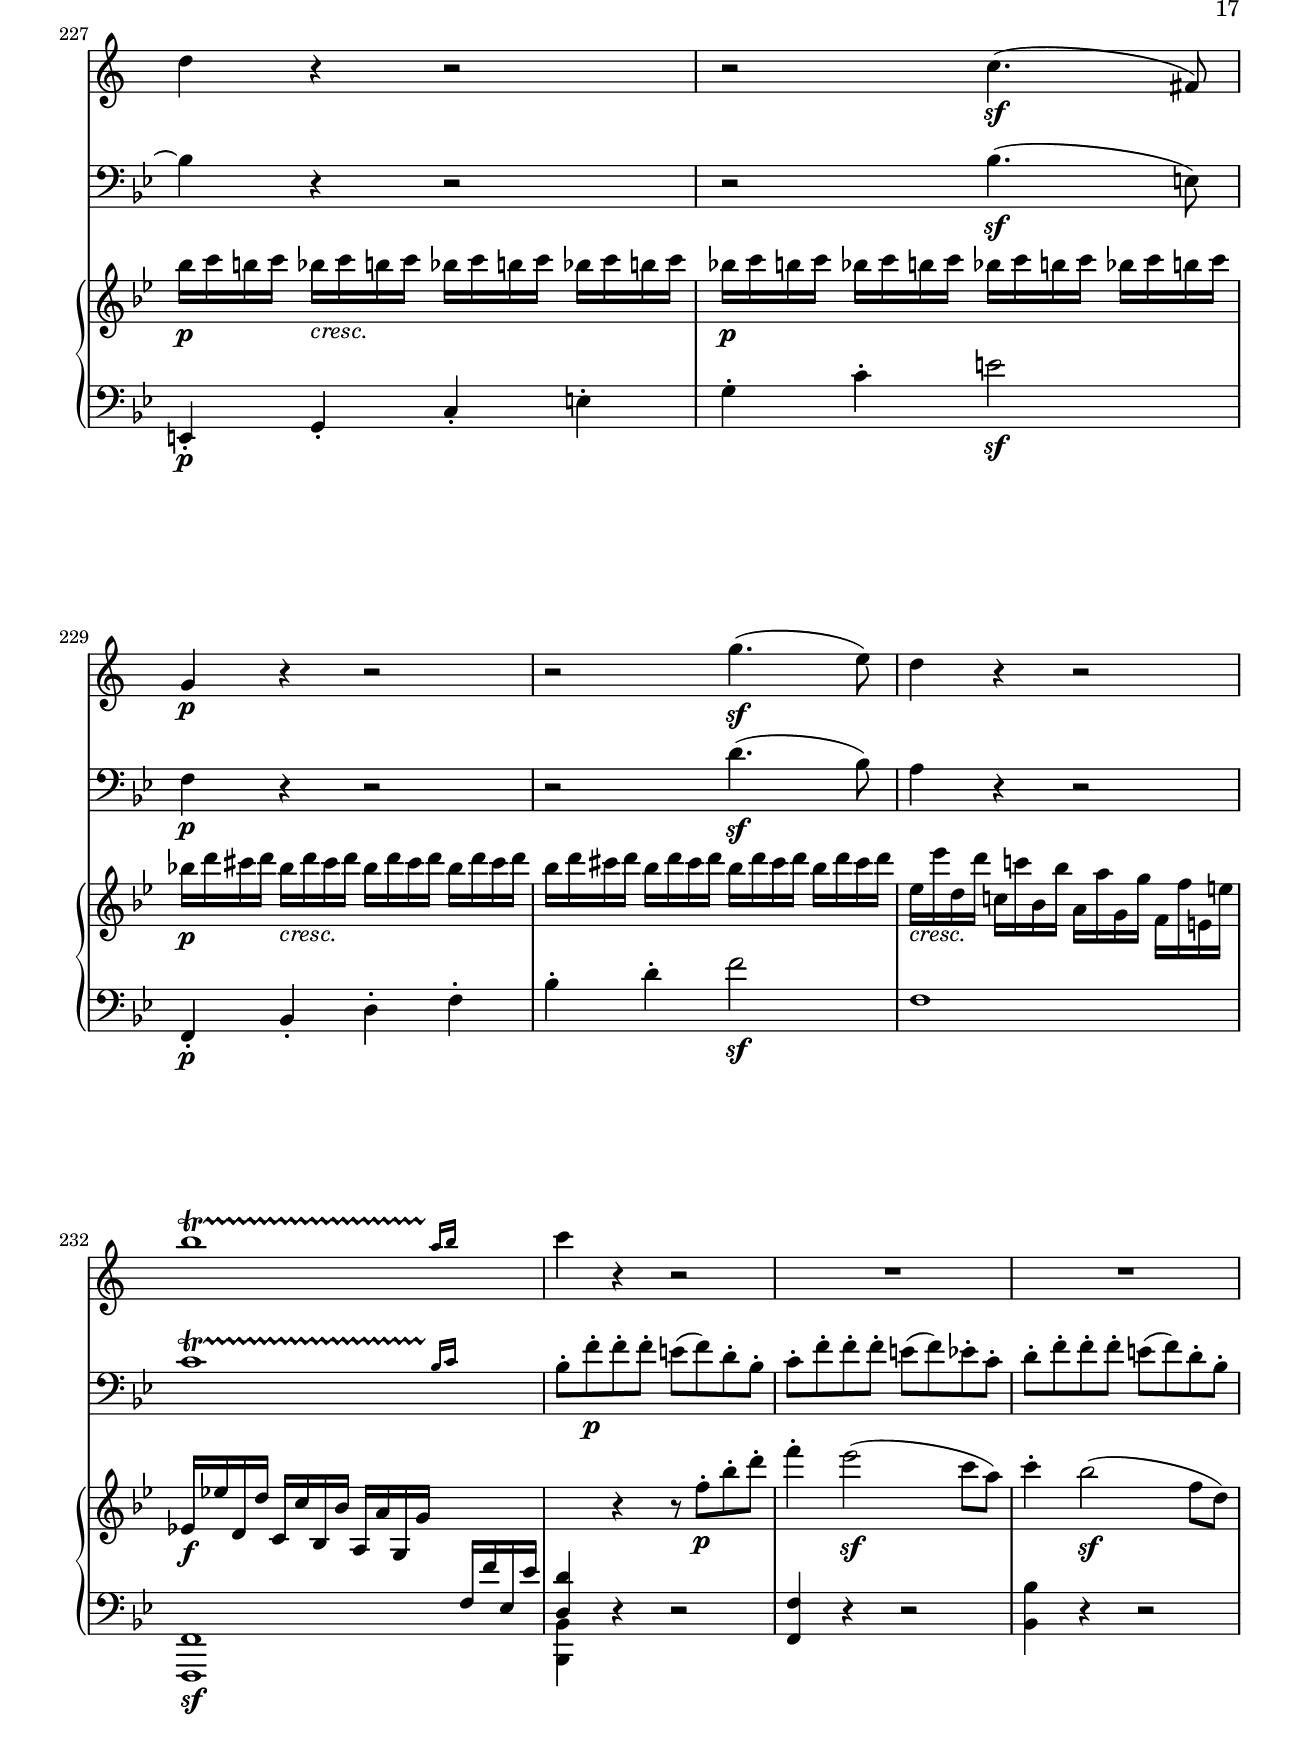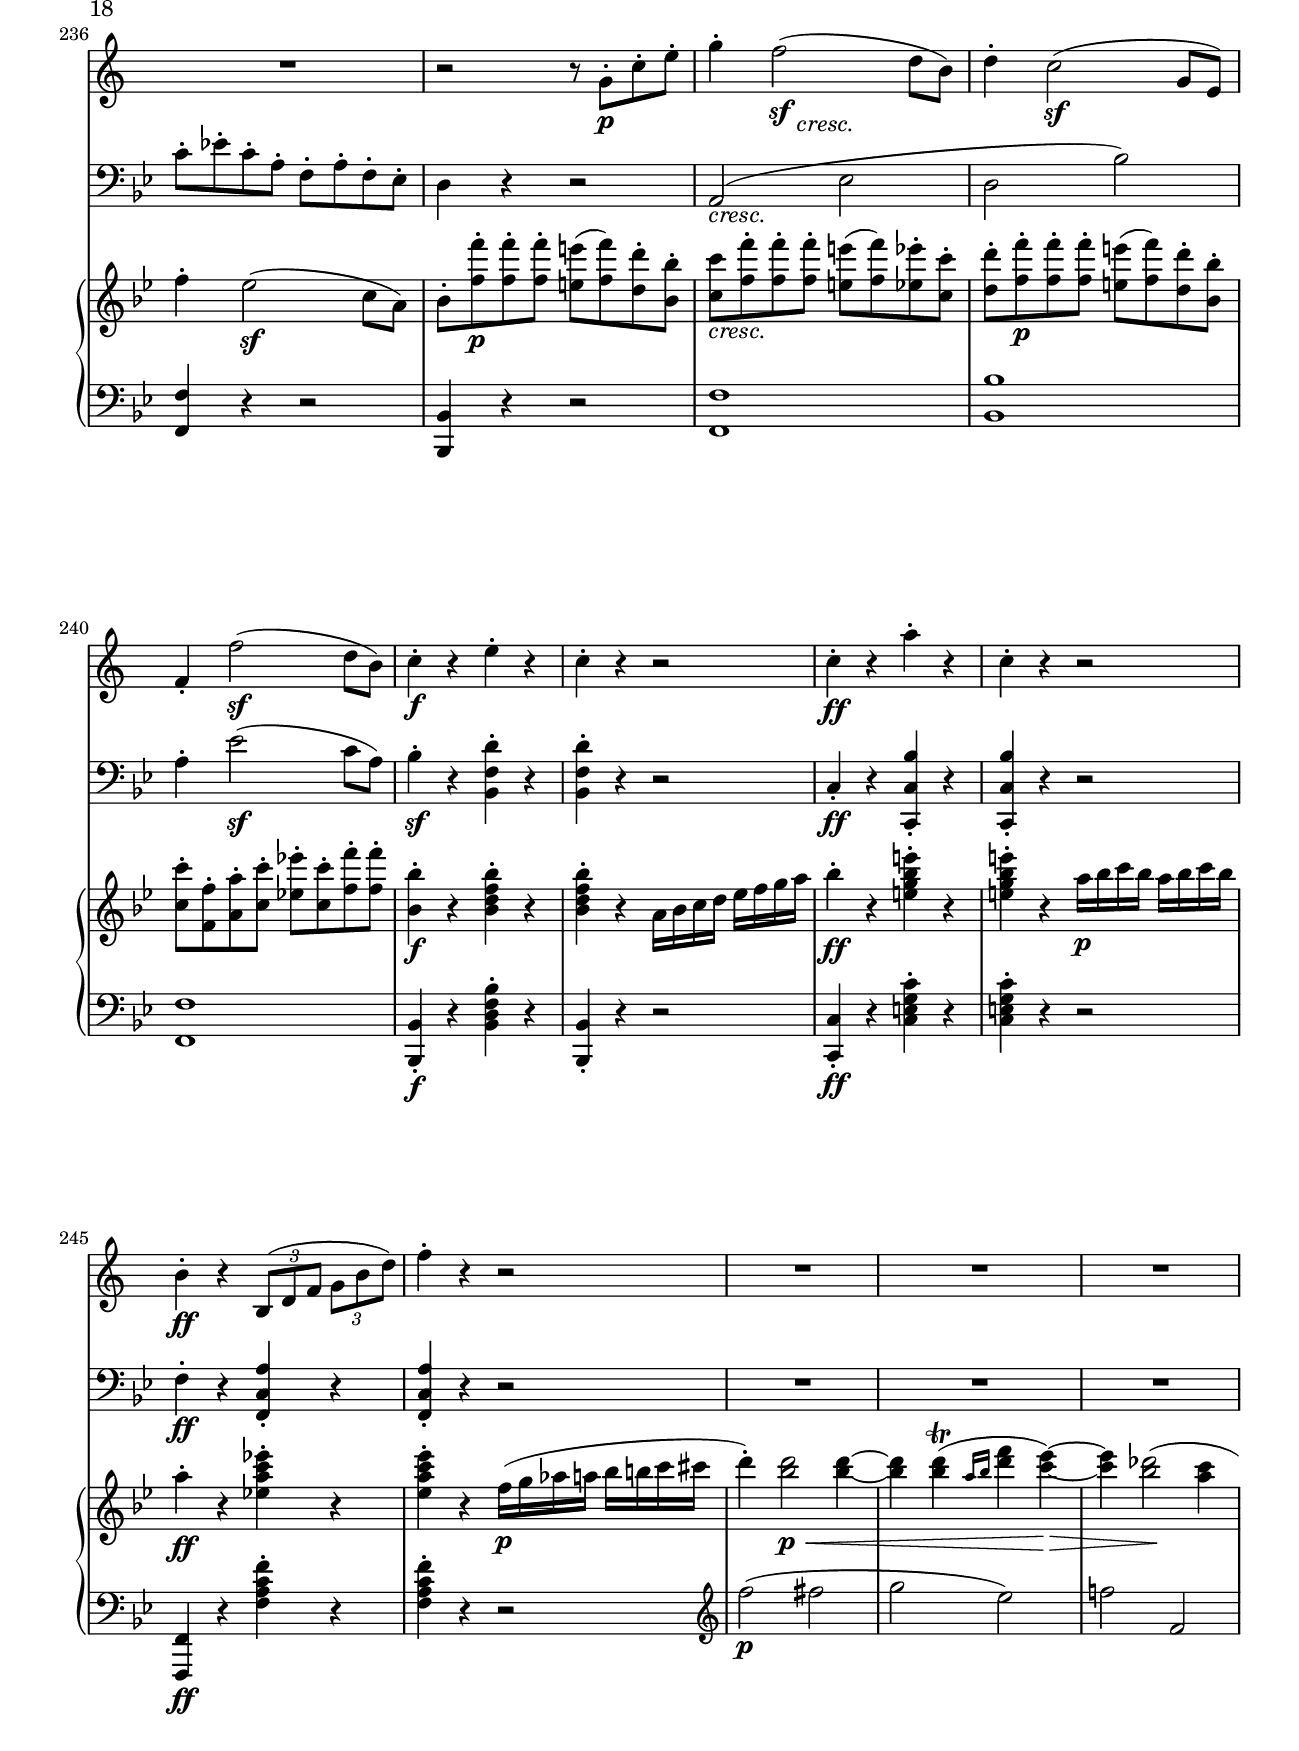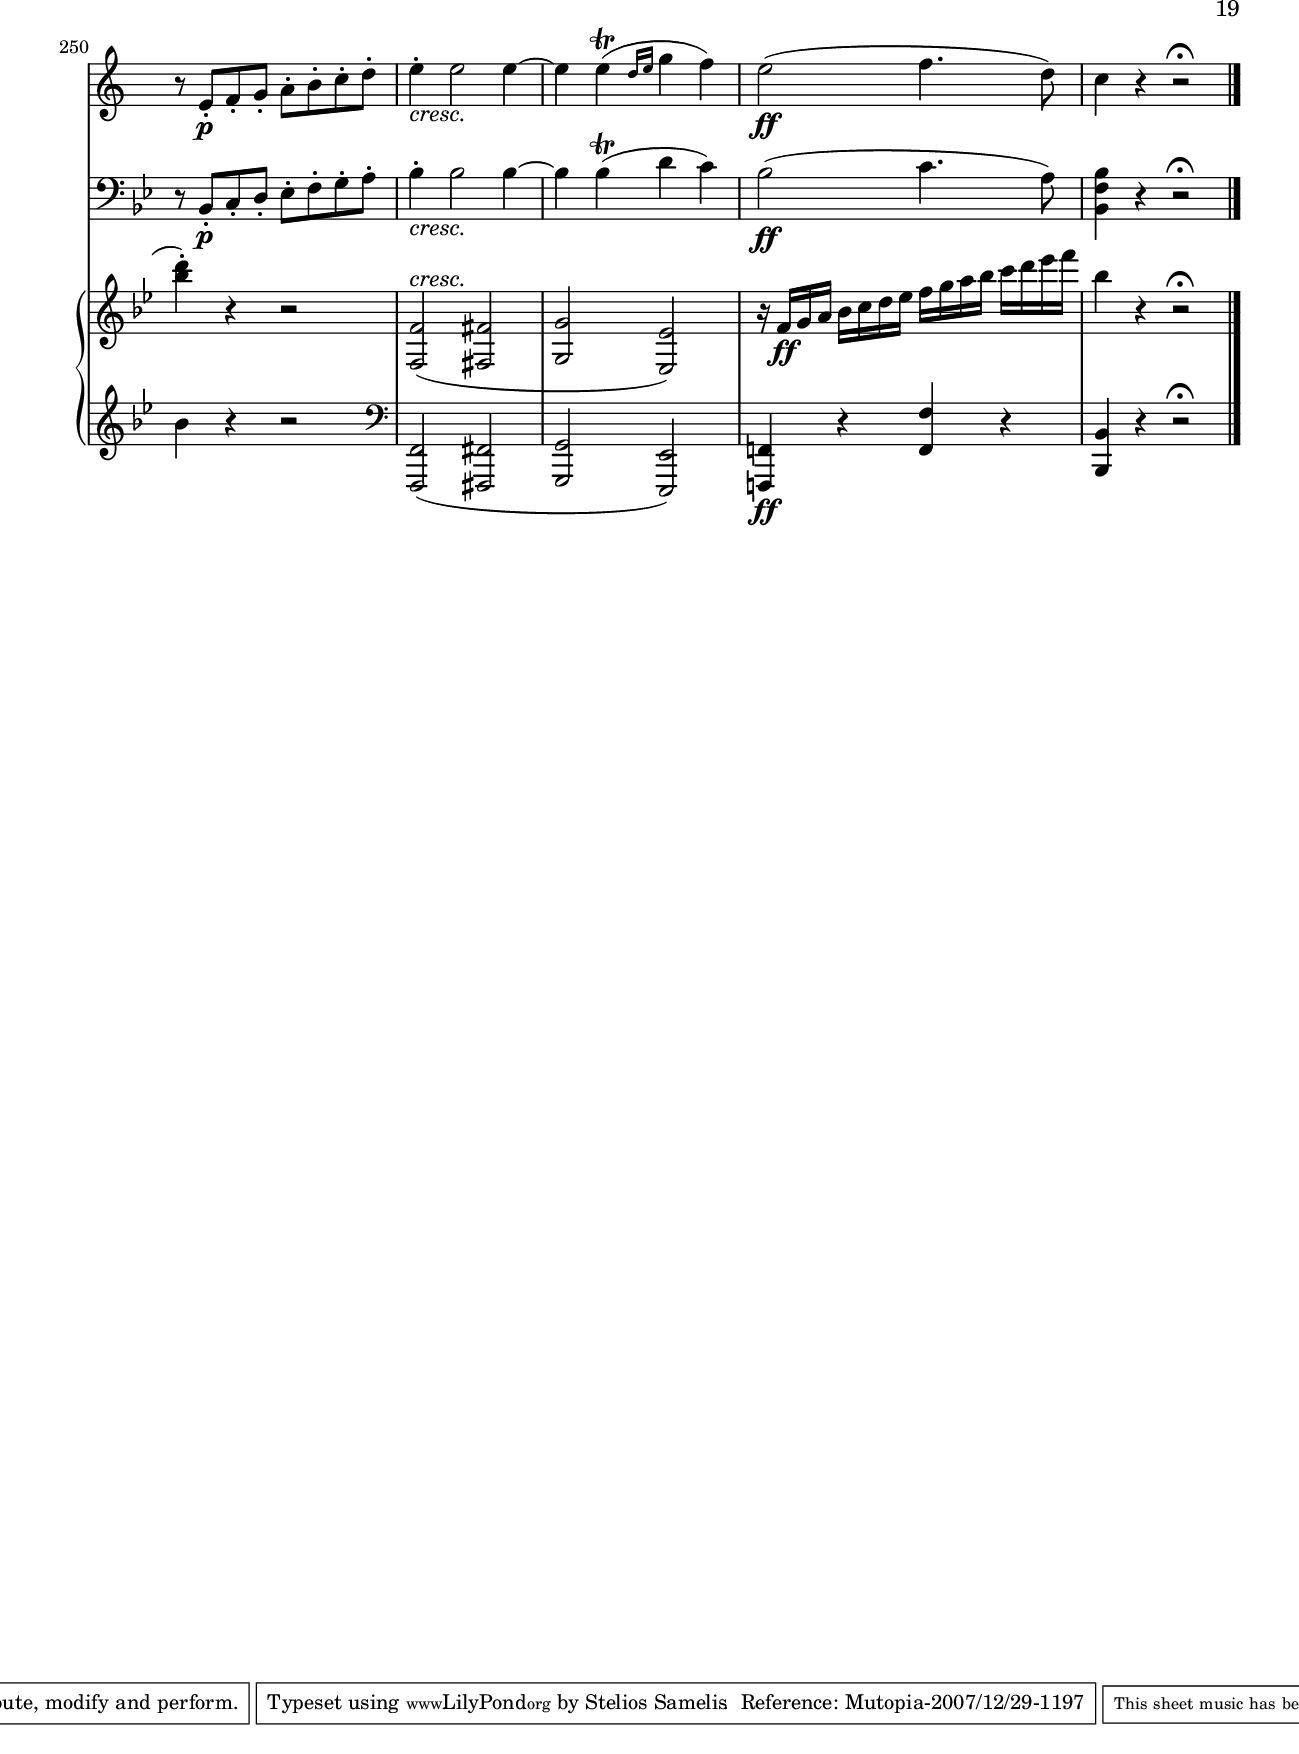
\version "2.10.3"

\version "2.10.3"

 clarinetto = {
 \set Staff.instrumentName =  \markup { \center-align { "Clarinetto" "in B." } }
 \set Staff.midiInstrument = "clarinet"
 \clef treble
 \key a \minor
 \time 4/4
 \once \override Score.MetronomeMark #'transparent = ##t
 \tempo 4 = 146
 \repeat volta 2 {
 g''2\f^\markup { "Allegro con brio" }( gis''2 a''2.\sf) f''4\staccato d''4\staccato b'\staccato g'\staccato f'\staccato
 e'4\staccato c''\staccato r2 R1 a''2.\p\<( f''4\!\> d''4\staccato) r4\! r2 c'''2.\<( e''4\!\> d''4\staccato) r4\! r2 R1 R1
 r8 g'8\p\staccato[ a'\staccato b'\staccato] c''\staccato d''\staccato e''\staccato f''\staccato
 g''2_\markup { \italic "cresc." }( gis''2 a''1~ a''4) a''4^\trill( \grace { gis''16[ a''] } d'''4 c''')
 c'''4( b''2) b''4 d'''4\f( c'''2 b''8 a'') a''4\p( g''2 b'4 c''4\staccato) r4 r2
 R1 r2 r4 g''4( fis''2\< g''4.\!\> b'8 c''4\!\staccato) r4 r4 g''4_\markup { \italic "cresc." }( fis''2 g''4. cis''8)
 d''2 \acciaccatura e''16 d''8( cis'' d'' e'') f''!4( b') b'\staccato b'\staccato c''!4 r4 r2 R1
 r8 g'8\p\staccato[ b'\staccato d''\staccato] g''4\staccato r4 R1
 r8 g'8\staccato_\markup { \italic "cresc." }[ c''\staccato e''\staccato] g''4\staccato cis''4( d''1)~ d''4 r r2
 r4 g''4\sfp~ g''8[ c'''( g'' e''] d''4\staccato) r4 r2 r4 g''4\sfp~ g''8[ c'''( g'' e''] d''4\staccato) r4
 b''4\ff\staccato r g''4\staccato r4 r2 R1 R1 R1 R1 R1 R1 R1 d''2\p_\markup { "   dolce" }(~ d''8[ cis'' d'' cis''])
 d''2( fis'') g''2(~ g''8[ fis'' e'' d'']) d''8[( c'') c''( b')] b'[( a') a'( g')] fis'4( a') r2
 e''2_\markup { \italic "cresc." }( gis''2 a''4) \grace { b''16([ a'' gis''] } a''8 b'') c'''2~ c'''4 fis''(
 a''8[ g''! e'' c''] b'4\p\staccato) d''2( fis'4) g'4 r4 r2 R1 d''1\p~
 d''4 r4 r2 R1 R1 R1 R1 d''4\staccato g''2\sf fis''4\staccato e''4\staccato a''2\sf g''4\staccato
 fis''4\staccato b''2\sf_\markup { \italic "    decresc." }( ais''4 b''4 a''!\p g'' fis'' g''\staccato)
 r4 a'4\f\staccato d''4\sf~ d''4 c''\staccato b'\staccato e''4\sf~ e''4 d''\staccato cis''\staccato fis''4\sf(~
 fis''4\p e'' d'' cis'') R1 fis''8\pp\staccato[ fis''( e'') e'']( d'')[ d''( cis'') cis''\staccato] R1
 fis''8\staccato_\markup { \italic "cresc." }[ fis''( e'') e'']( d'')[ d''( cis'') cis''](
 d''8\f)[ d''( c''!) c'']( b')[ b'( a') a']( g'4) r4 r2 R1 d''4\staccato g''2\sfp g''16( fis'' e'' d'')
 c''16( d'' fis'' a'' c''' a'' fis'' d'' c'' a' fis' d' c' d' a d')
 b4\staccato r4 r2 d''2._\markup { \italic "cresc." }( e''8 fis'')
 g''8\f\staccato[ d'''\staccato c'''\staccato b''\staccato] a''\staccato[ g''\staccato fis''\staccato e''\staccato]
 d''4\staccato c''\staccato b'\staccato a'\staccato R1 R1 e''2\ff( c''4\staccato) r4
 d''4\p\staccato b'\staccato c''\staccato a'\staccato e''2_\markup { \italic "cresc." }( d''2) c''2( b') a'4 r r2
 r2 g''4.\sf( cis''8) d''4\p r4 r2 r2 g''4.\sf( d''8)
 c''!4\staccato_\markup { \italic "cresc." } fis''8.( a''16) c'''4\staccato c'''\staccato
 \afterGrace a''1\f \startTrillSpan { g''16[ \stopTrillSpan a''] } g''4 r4 r2 R1 R1 R1
 r2 r8 d''8\p\staccato[ g''\staccato b''\staccato] d'''4\staccato c'''2\sf_\markup { \italic "    cresc." }( a''8 fis'')
 a''4\staccato g''2\sf( d''8 b') d''4\staccato c''2\sf( a'8 fis') g'4 r b''\ff r g''4 r r2 }

 R1 R1 R1 R1 R1 R1 R1 f''!1\p(~ f''2\< g''\! aes''\> f''\! ees''4) r4 r2 f''2( aes'') d''( f'')
 ees''8([ d'' f'' ees''] g''[ f'' aes'' g'']) bes''2_\markup { \italic "cresc." }( b'') c'''2.\sfp aes''4\staccato
 f''4\staccato d''\staccato bes'\staccato aes'\staccato g'4\staccato r r2 R1
 r2 r4 bes''4\f\staccato g''\staccato e''! c''\staccato bes'\staccato aes'\staccato r4 r2 R1
 r2 r4 c'''4\f\staccato a''!\staccato fis''\staccato d''\staccato c''\staccato bes'\staccato r r2 R1
 r2 r4 d'''4\f\staccato b''!\staccato gis''\staccato e''\staccato d''\staccato c''2\ff( a''~ a'' dis'') e''1\fp( f''2 fis'')
 g''!1\fp~ g''1~ g''2\<( b''\! c'''\> ees'' d''4\!) r4 r2 R1 r2 r4 g''4\staccato
 g''2.\sf\<( f''8 ees'' d''4\!\staccato) r4 r2 R1 r2 r4 g''4\staccato
 g''2.\sf\<( f''8 ees'' d''4\!\staccato) r ees''2\p( d''4\staccato) r4 ees''2\pp( d''4\staccato) r4 r2
 R1 R1 R1 g''2\ff( gis''\sf a''2.\sf) f''4\staccato
 d''4\staccato b'\staccato g'\staccato f'\staccato e'4\staccato c''\staccato r2 R1
 a''2.\p\<( f''4\!\> d''4\staccato) r4\! r2 R1 R1 f''4\p( fis'') g''2\sf(~ g''8[ f''!\f e'' d''] c''[ bes' a' g']) f'4 r r2
 R1 r2 r4 c''4\p( b'!2 c''4. e'8 f'4\staccato) r4 r f''4( e''2_\markup { \italic "cresc." } f''4. a'8)
 g'2 \acciaccatura a''16 g''8( fis'' g'' a'') bes''4( e'') e''\staccato e''\staccato f''!4 r4 r2 R1
 r8 a'8\staccato[ cis''\staccato e''\staccato] a''4\staccato r4 R1
 r8 a'8\staccato_\markup { \italic "cresc." }[ d''\staccato f''\staccato] a''4\staccato r4
 r2 r4 f''4\f f''2(~ f''8[ e'' f'' e'']) f''4\staccato r4 r2 g''2\p( b''2) c'''2(~ c'''8[ b'' a'' g''])
 g''8[( f'') f''( e'')] e''[( d'') d''( c'')] b'4( d'') r2 a''2_\markup { \italic "cresc." }( cis'''2)
 d'''2(~ d'''8[ c'''! b'' a'']) g''4^\trill( \grace { fis''16[ g''] } a''8 b'') d'''8[( c''') a''\staccato f''\staccato]
 e''4\p\staccato g''2( b'4 c''4) r4 r2 R1 g''1\p~ g''4 r4 r2 R1 R1 R1 g'1
 g'4\staccato c''2\sf b'4\staccato a'\staccato d''2\sf c''4\staccato
 b'4\staccato e''2\sf dis''4_\markup { \italic "decresc." }( e''4 d''!\p c'' b')
 r2 d''4\f\staccato g''4\sf~ g''4 f''\staccato e''\staccato a''\sf~ a'' g''\staccato fis''\staccato
 b''\sf(~ b''4\p a'' g'' fis'') R1 b''8\pp\staccato[ b''( a'') a'']( g'')[ g''( fis'') fis''\staccato] R1
 b''8\staccato[ b''_\markup { \italic "cresc." }( a'') a'']( g'')[ g''( fis'') fis''](
 g''\f)[ g''( f''!) f'']( e'')[ e''( d'') d'']( c''4\staccato) r4 r2 R1
 g''4\staccato c'''2\sfp c'''16( b'' a'' g'') f''16 g'' b'' c''' d''' b'' g'' f'' d'' b' g' f' d' b g f e4\staccato r4 r2
 g'2._\markup { \italic "cresc." }( a'8 b') c''8\f\staccato[ g''\staccato f''\staccato e''\staccato]
 d''8\staccato[ c''\staccato b'\staccato a'\staccato] g'4\staccato f'\staccato e'\staccato d'\staccato R1 R1
 a''2\ff( f''4\staccato) r4 g''4\p\staccato e''\staccato f''\staccato d''\staccato
 a''2_\markup { \italic "cresc." }( g''2) f''2( e'') d''4 r4 r2 r2 c''4.\sf( fis'8) g'4\p r4 r2
 r2 g''4.\sf( e''8) d''4 r4 r2 \afterGrace b''1 \startTrillSpan { a''16[ \stopTrillSpan b''] } c'''4 r4 r2
 R1 R1 R1 r2 r8 g'8\p\staccato[ c''\staccato e''\staccato]
 g''4\staccato f''2\sf_\markup { \italic "    cresc." }( d''8 b') d''4\staccato c''2\sf( g'8 e')
 f'4\staccato f''2\sf( d''8 b') c''4\f\staccato r e''4\staccato r c''4\staccato r4 r2
 c''4\ff\staccato r a''4\staccato r c''\staccato r r2
 b'4\ff\staccato r \times 2/3 { b8([ d' f'] } \times 2/3 { g'8[ b' d'']) } f''4\staccato r4 r2
 R1 R1 R1 r8 e'8\p\staccato[ f'\staccato g'\staccato] a'\staccato[ b'\staccato c''\staccato d''\staccato]
 e''4\staccato_\markup { \italic "cresc." } e''2 e''4~ e''4 e''4^\trill( \grace { d''16[ e''] } g''4 f''4)
 e''2\ff( f''4. d''8) c''4 r4 r2^\fermata \bar "|."
}

\version "2.10.3"

 violoncello = {
 \set Staff.instrumentName = "Violoncello"
 \set Staff.midiInstrument = "cello"
 \clef bass
 \key g \minor
 \time 4/4
 \repeat volta 2 {
 f2\f( fis2 g2.\sf) ees4\staccato c4\staccato a,\staccato f,\staccato ees,\staccato d,4\staccato bes,4\staccato r2
 R1 ees'2.\p\<( c'4\!\> a4\staccato) r4\! r2 d'2.\<( bes4\!\> ees'4\staccato) r4\! r2 R1 R1 R1
 bes1_\markup { \italic "cresc." }(~ bes2 b2) c'1~ c'4 c'4^\trill( \grace { b16[ c'] } f'4 ees')
 ees'4\f( d'4 g' f'8 ees') ees'4\p( d'4~ d'8[ f' ees' c']) bes4 r r f'4( e'2\< f'4.\!\> bes8 a4\!\staccato) r4 r2
 R1 r2 r4 f'4_\markup { \italic "cresc." }( e'2 f'4. b8)
 c'2 \acciaccatura d'16 c'8( b c' d') ees'!4( a) a\staccato a\staccato
 bes!8 d\staccato[ bes,\p\staccato d\staccato] bes,[ d bes, d] bes,[ d bes, d] bes,[ d bes, d]
 c8[ ees c ees] c[ ees c ees] c8[ ees c ees] c[ ees c ees]
 d_\markup { \italic "cresc." }[ f d f] d[ f d f] ees[ g ees g] e[ g e g] f4 r r2
 r4 a8\sfp( f bes[ f d' bes] a4\staccato) r4 r2 r4 a8\sfp( f bes[ f d' bes] a4\staccato) r4 <f, c a f'>\ff\staccato r
 <f, c a f'>4\staccato r4 r2 R1 R1 R1 d'2.\<( c'8\!\> a) g4\! r4 r2 R1 R1 R1
 a8\p\staccato[ f\staccato a\staccato c'\staccato] bes\staccato[ g\staccato c'\staccato bes\staccato]
 a[( bes) c'\staccato bes\staccato] a\staccato[ c'\staccato bes\staccato a\staccato]
 g\staccato[ c'\staccato f\staccato c'\staccato] e\staccato[ c'\staccato d\staccato b\staccato]
 c8\<[( e) g\staccato c'\!\staccato] c'\>\staccato[ c'\staccato c'\staccato c'\!\staccato]
 bes!8\staccato g\staccato_\markup { \italic "cresc." } bes\staccato d'\staccato]
 c'\staccato[ a\staccato d'\staccato c'\staccato] bes\staccato[ c'\staccato bes\staccato a\staccato]
 g\staccato[ f\staccato e\staccato d\staccato] c\staccato[ d\staccato bes,\staccato c\staccato]
 a,\staccato[ f\staccato bes,\staccato f\staccato] c\p\staccato[ f\staccato a\staccato c'\staccato]
 c\staccato[ g\staccato bes\staccato c'\staccato] a4 r4 r2 R1 c'1\p~
 c'4 r4 r2 R1 R1 R1 << { a2( bes2)( <f, c a>4) } \\ { c1\p s4 } >> r4 r2
 r4 g4\sf\staccato cis'\staccato d'\staccato r4 a4\sf\staccato dis'\staccato e'\staccato
 r4 d'!\p( c' bes! a\staccato) r4 g4\sf\staccato c'\sf~ c'4 bes4\staccato a\staccato d'\sf~
 d'4 c'\staccato b\staccato e'8\sf( d' c'4\p b a gis) R1
 c'8\pp\staccato[ c'( b) b]( a)[ a( gis) gis\staccato] R1
 c'8\staccato_\markup { \italic "cresc." }[ c'( b) b]( a)[ a( gis) gis]( a8\f)[ a( d') d']( c')[ c'( bes!) bes]( a4) r4 r2
 R1 R1 R1 c'4\staccato f'2\sfp f'16( e' d' c')
 bes16_\markup { \italic "cresc." }( c' d' c' bes a g f e f g f e d c bes,)
 a,8\f\staccato[ c'\staccato bes\staccato a\staccato] g\staccato[ f\staccato e\staccato d\staccato]
 c4\staccato bes,\staccato a,\staccato g,\staccato R1 R1 fis2\ff( g4\staccato) r4
 g4\p\staccato f!\staccato g\staccato e\staccato a4 bes2_\markup { \italic "cresc." } a4~ a4 g2 f4~ f4 r4 r2
 r2 f'4.\sf( b8) c'4\p r4 r2 r2 c'4.\sf( a8) g4\staccato_\markup { \italic "cresc." } bes!8.( e'16)
 g'4\staccato g'\staccato \afterGrace e'1\f \startTrillSpan { d'16[ \stopTrillSpan e'] }
 f'8\staccato[ c'\p\staccato c'\staccato c'\staccato] b[( c') a\staccato f\staccato]
 g8\staccato[ c'\staccato c'\staccato c'\staccato] b[( c') bes\staccato g\staccato]
 a8\staccato[ c'\staccato c'\staccato c'\staccato] b[( c') a\staccato f\staccato]
 g\staccato[ bes!\staccato g\staccato f\staccato] e\staccato[ d\staccato c\staccato bes,\staccato] a,4 r r2
 e2_\markup { \italic "cresc." }( bes) a2( f') e'4( c' bes g) a4 r <f, c a>4\ff r <f, c a f'>4 r r2 }

 R1 R1 R1 des'2.\pp\<( ces'8\!\> aes) ges4\! r4 r2 R1 R1 des'1\p c'!2\<( des'\! ees'\> c'\!)
 aes2_\markup { \italic "cresc." }( a2) bes2.\sfp ges4\staccato
 ees4\staccato c\staccato aes,\staccato ges,\staccato f,4\staccato r4 r2 R1 ges,1\fp aes,1
 des,4\staccato r4 r2 r2 r4 aes4\f\staccato
 aes4\staccato f\staccato d!\staccato ces\staccato bes,4\staccato r4 r2 R1 r2 r4 bes4\f\staccato
 bes4\staccato g!\staccato e\staccato des\staccato c4\staccato r4 r2 R1 r2 r4 c'4\f\staccato
 c'4\staccato a!\staccato fis\staccato ees!\staccato d!\staccato r r fis\staccato g2\ff( bes2 e g) fis4 r r2
 R1 c'1\fp( des'2 d') ees'1\<( des'2\!\> bes2 a4\!) r4 r2 R1 r2 r4 des'4\staccato
 des'2.\sf\>( c'8 bes a4\!\staccato) r4 r2 R1 r2 r4 des'4\staccato
 des'2.\sf\>( c'8 bes a4\!\staccato) r4 bes2\p( a4\staccato) r4 bes2\pp( a4\staccato) r4 r2
 R1 R1 R1 f2\ff( fis\sf g2.\sf) ees4\staccato c4\staccato a,\staccato f,\staccato ees,\staccato
 d,4\staccato bes,\staccato r2 R1 ees'2.\p\<( c'4\!\> a4\staccato) r4\! r2
 r8 bes,8\p\staccato[ c\staccato d\staccato] ees\staccato[ f\staccato g\staccato aes\staccato]
 bes2_\markup { \italic "cresc." }( b2) c'2.\sf aes4\staccato f4\staccato d\staccato bes,\staccato aes,\staccato
 g,4 r r bes4\p_\markup { \italic "   dolce" }( a!2 bes4. ees8) d4\staccato r4 r2 R1
 r2 r4 ees'4( d'2_\markup { \italic "cresc." } ees'4. g8 f2) c'2(~ c'4 f\staccato) bes\staccato aes\staccato
 g8\staccato g8\p\staccato[ ees\staccato g\staccato] ees[ g ees g] ees8[ g ees g] ees[ g ees g]
 f8[ g f g] f[ g f g] f[ g f g] f[ g f g] ees8[ g_\markup { \italic "cresc." } ees g] ees[ g ees g]
 fis2\sf( g4. bes,!8) a,4\staccato f!4\sf\staccato g,\staccato f\sf\staccato
 f,8\staccato[ f\p\staccato g\staccato a\staccato] bes\staccato[ c'\staccato d'\staccato ees'\staccato]
 d'8\staccato[ bes\staccato d'\staccato f'\staccato] ees'\staccato[ c'\staccato f'\staccato ees'\staccato]
 d'[( ees') f'\staccato ees'\staccato] d'\staccato[ f'\staccato ees'\staccato d'\staccato]
 c'\staccato[ f\staccato bes\staccato f\staccato] a\staccato[ f\staccato g\staccato e\staccato]
 f8\<[( a) c'\staccato f'\!\staccato] f'\>\staccato[ f'\staccato f'\staccato f'\!\staccato]
 ees'!8\staccato_\markup { \italic "cresc." }[ g'\staccato ees'\staccato g'\staccato]
 f'\staccato[ g'\staccato f'\staccato g'\staccato] ees'\staccato[ f'\staccato g'\staccato f'\staccato]
 ees'\staccato[ d'\staccato c'\staccato bes\staccato] a\staccato[ g\staccato f\staccato ees\staccato]
 d\staccato[ bes\staccato ees\staccato bes\staccato]
 f\p\staccato[ bes\staccato d'\staccato bes\staccato] a\staccato[ g\staccato f\staccato ees\staccato]
 d4 r4 r2 R1 f'1\p~ f'4 r4 r2 R1 R1 R1 d'2( e') d'4\staccato r c'\staccato f'\sf~ f' e'\staccato d'\staccato
 g'4\sf~ g' f'\staccato e'!\staccato a'8_\markup { \italic "decresc." }( g' f'4 ees'!\p d' c')
 r2 c'4\f\staccato f'4\sf~ f'4 ees'\staccato d'\staccato g'\sf~ g' f'\staccato e'\staccato
 a'8\sf( g' f'4\p e' d' cis') R1 f'8\pp\staccato[ f'( e') e']( d')[ d'( cis') cis'\staccato] R1
 f'8\staccato[ f'_\markup { \italic "cresc." }( e') e']( d')[ d'( cis') cis'](
 d'\f)[ d'( g') g']( f')[ f'( ees'!) ees']( d'4\staccato) r4 r2 R1
 R1 R1 f4\staccato bes2\sfp bes16( a g f)
 ees16_\markup { \italic "cresc." }( f g f ees d c bes, a, bes, c bes, a, g, f, ees,)
 d,8\f\staccato[ f\staccato ees\staccato d\staccato] c\staccato[ bes,\staccato a,\staccato g,\staccato]
 f,4\staccato ees,\staccato d,\staccato c,\staccato R1 R1 b2\ff( c'4\staccato) r4
 a4\p\staccato bes!\staccato g\staccato a\staccato f'4\p ees'2_\markup { \italic "cresc." } d'4~ d'4
 c'2 bes4~ bes4 r4 r2 r2 bes4.\sf( e8) f4\p r4 r2 r2 d'4.\sf( bes8) a4 r4 r2
 \afterGrace c'1 \startTrillSpan { bes16[ \stopTrillSpan c'] }
 bes8\staccato[ f'\p\staccato f'\staccato f'\staccato] e'[( f') d'\staccato bes\staccato]
 c'8\staccato[ f'\staccato f'\staccato f'\staccato] e'[( f') ees'\staccato c'\staccato]
 d'8\staccato[ f'\staccato f'\staccato f'\staccato] e'[( f') d'\staccato bes\staccato]
 c'8\staccato[ ees'!\staccato c'\staccato a\staccato] f\staccato[ a\staccato f\staccato ees\staccato] d4 r r2
 a,2_\markup { \italic "cresc." }( ees2 d bes) a4\staccato ees'2\sf( c'8 a)
 bes4\sf\staccato r <bes, f d'>\staccato r <bes, f d'>4\staccato r r2 c4\ff\staccato r <c, c bes>\staccato r
 <c, c bes>4\staccato r r2 f4\ff\staccato r <f, c a>\staccato r <f, c a>4\staccato r4 r2
 R1 R1 R1 r8 bes,8\p\staccato[ c\staccato d\staccato] ees\staccato[ f\staccato g\staccato a\staccato]
 bes4\staccato_\markup { \italic "cresc." } bes2 bes4~ bes4 bes4^\trill( d' c') bes2\ff( c'4. a8)
 <bes, f bes>4 r r2^\fermata \bar "|."
}

\version "2.10.3"

 pianoone = {
 \set Staff.instrumentName = \markup { \column { " " " " " " " " " " "PIANO" } }
 \set Staff.midiInstrument = "acoustic grand"
 \clef treble
 \key g \minor
 \time 4/4
 \repeat volta 2 {
 <f' f''>2\f^\markup { "Allegro con brio" }( <fis' fis''>2 <g' g''>2.\sf) <ees' ees''>4\staccato
 <c' c''>4\staccato a'\staccato f'\staccato ees'\staccato d'\staccato <bes bes'>\staccato r2
 <f bes f'>2\p( <fis bes fis'> <g bes g'>4\staccato) r4 r2
 <a ees' a'>2\<( <ees' a' ees''>2\!\> <d' bes' d''>4\!\staccato) r4 r2
 << { c''2( g'')~ g''4( f''2 ees''8 d'') d''8( c'') ees''2 a'4 } \\ { g'1\< a'2 bes' g'2\!\> ees'2\! } >>
 <d' bes'>4\staccato r4 r2 R1 R1 R1 R1 R1 R1 R1
 R1 r16 f''16( g'' a'' bes'' c''' d''' e''' f'''4\staccato) r4 R1 r16 f''16( g'' a'' bes'' c''' d''' ees'''! f'''4\staccato) r4 R1
 r8 g'8([ ees' d'] c'[ ees' c' bes]) s1 s4 r4 r4 <f'' f'''>4( <e'' e'''>2\< <f'' f'''>4.\!\> <bes' bes''>8
 <a' a''>4\!\staccato) r4 r4 <f'' f'''>4( <e'' e'''>2\< <f'' f'''>4.\!\> <a' a''>8
 <bes' bes''>4\!\staccato) r4 <f'' f'''>4._\markup { \italic "cresc." } <b' b''>8
 <c'' c'''>2( \afterGrace bes''2^\trill { a''16[ bes''] } a''4\staccato) g'16\p f' a' f' bes' f' c'' f' d'' f' e'' f'
 f''8\f f'16[ f''] g'[ g'' a' a''] bes'[ bes'' c'' c'''] d''[ d''' e'' e'''] f'' f''' r8 g'16\p[ f' a' f'] bes'[ f' c'' f'] d''[ f' e'' f']
 f''8\f f'16[ f''] g'[ g'' a' a''] bes'[ bes'' c'' c'''] d''[ d''' e'' e'''] f''16 f''' r8 r4 <a' c'' f'' a''>4\ff\staccato r4
 <f' a' c'' f''>4\staccato r4 r2 << { d'4.( fis'8 a'4\staccato) } \\ { a2\pp s4 } >> a'4\staccato(
 a'4\staccato a'\staccato a'\staccato <a cis' e' a'>\staccato) <a d' fis' a'>2\staccato <a cis' e' a'>2\staccato
 <a d' fis' a'>1 <bes d' g'>4.( bes'8 d''4\staccato) d''4\staccato(
 d''\staccato d''\staccato d''\staccato <d' fis' a' d''>\staccato) <d' g' bes' d''>2\staccato <d' g' bes' d''>\staccato
 <g' bes' c''>1 f'4\p\staccato r c'\staccato r f4\staccato r r2 R1
 <e e'>2\<( <fis fis'>\!\> <g g'>4\!\staccato) r d'\staccato r g4\staccato r r2 R1 r4 <f a c'>4\p r <g bes c' e'>
 c'''2( <e'' e'''>) <f'' f'''>2(~ <f'' f'''>8[ <e'' e'''>) <d'' d'''>\staccato <c'' c'''>]
 <c'' c'''>8[( <bes' bes''>) <bes' bes''>( <a' a''>)] <a' a''>[( <g' g''>) <g' g''>( <f' f''>)]
 <e' e''>4( <g' g''>) r2 d''2_\markup { \italic "cresc." }( <fis' fis''>)
 <g' g''>4.^\markup { \translate #(cons 5 -1) { \musicglyph #"scripts.turn" } }( <a' a''>8 <bes' bes''>2)~
 <bes' bes''>4( <e' e''> <g' g''>8[ <f' f''>) <d' d''>\staccato <bes bes'>\staccato]
 <a a'>4 <c'' c'''>2\sf\> <e' e''>4\!\p <f' f''>4 r4 g'4\staccato c''\sf~ c'' bes'4\staccato a'\staccato d''\sf~
 d'' c''\staccato_\markup { \italic "decresc." } b'\staccato e''8( d'' c''4 bes'!\p a' g' f'4\f)
 r4 b''\f^\trill( \grace { a''16[ b''] } c'''4\staccato)
 fis''4^\trill( \grace { e''16[ fis''] } g''4\staccato) cis'''4^\trill( \grace { b''16[ cis'''] } d'''4\staccato)
 gis''4^\trill( \grace { fis''16[ gis''] } a''4\staccato) dis'''^\trill( \grace { cis'''16[ dis'''] } e'''4\staccato) R1
 <c''' e'''>4\p( <g''! bes''!> <f'' a''> <e'' g''>) R1 <a'' c'''>8\pp <a'' c'''>( <g'' bes''>) <g'' bes''>(
 <f'' a''>) <f'' a''>( <e'' g''>) <e'' g''> r2 r16 e''16( dis'' e'' fis'' gis'' a'' b'')
 c'''16\f a'' d''' c''' bes''! g''! c''' bes'' a'' f''! bes'' a'' g'' e'' a'' g'' f''4 \appoggiatura f''16 f'''2\sfp f'''16( e''' d''' c'''
 bes''16 c''' d''' c''' bes'' a'' g'' f'' e'' f'' g'' f'' e'' d'' c'' bes' a'4) r r a'16( c'' f'' a''
 bes''4\staccato) r4 r bes'16( e'' g'' bes'' c'''8)
 <c'' f'' a'' c'''>8_\markup { \italic "cresc." }[ <c'' f'' a'' c'''> <c'' f'' a'' c'''>]
 r8 <c'' f'' a'' c'''>[ <c'' f'' a'' c'''> <c'' f'' a'' c'''>] r8 <c'' e'' g'' bes'' c'''>[ <c'' e'' g'' bes'' c'''> <c'' e'' g'' bes'' c'''>]
 r8 <c'' e'' g'' bes'' c'''>[ <c'' e'' g'' bes'' c'''> <c'' e'' g'' bes'' c'''>]
 r8 c''16\f[ c'''] bes'[ bes'' a' a''] g'[ g'' f' f''] e'[ e'' d' d'']
 <c' c''>4\staccato <bes bes'>\staccato <a a'>\staccato <g g'>\staccato <d' a' d''>2\ff( <d' g' bes'>4\staccato) r4
 <c' g' c''>4\p\staccato <c' f' a'>\staccato <d' g' bes'>\staccato <c' e' g'>\staccato
 <d'' a'' d'''>2\ff( <d'' g'' bes''>4\staccato) r4
 <c'' g'' c'''>4\p\staccato <c'' f'' a''>\staccato <d'' g'' bes''>\staccato <c'' e'' g''>\staccato
 r16 d'''16_\markup { \italic "cresc." }( cis''' d''' e''' d''' cis''' d''') r c'''( b'' c''' d''' c''' b'' c''')
 r16 bes''!( a'' bes'' c''' bes'' a'' bes'') r a''( gis'' a'' bes'' a'' gis'' a'')
 f''16\p g''! fis'' g'' f''_\markup { \italic "cresc." } g'' fis'' g'' f'' g'' fis'' g'' f'' g'' fis'' g''
 f''!16 g'' fis'' g'' f'' g'' fis'' g'' f'' g'' fis'' g'' f'' g'' fis'' g''
 f''!\p a'' gis'' a'' f''_\markup { \italic "cresc." } a'' gis'' a'' f'' a'' gis'' a'' f'' a'' gis'' a''
 f''16 a'' gis'' a'' f'' a'' gis'' a'' f'' a'' gis'' a'' f'' a'' gis'' a''
 bes'_\markup { \italic "cresc." } bes'' a' a'' g' g'' f' f'' e' e'' d' d'' c' c'' b b'
 \new Voice { \stemUp bes!\16\f[ bes'! \change Staff = "four" a \change Staff = "three" a']
 \change Staff = "four" g16[ \change Staff = "three" g' \change Staff = "four" f \change Staff = "three" f']
 \change Staff = "four" e16[ \change Staff = "three" e' \change Staff = "four" d \change Staff = "three" d']
 \change Staff = "four" c16[ c' bes, bes] <a, a>4 } r4 r8 c''8\p\staccato[ f''\staccato a''\staccato]
 c'''4\staccato bes''2( g''8 e'') g''4\staccato f''2( c''8 a') c''4\staccato bes'2( g'8 e')
 f'8\staccato[ <c'' c'''>\p\staccato <c'' c'''>\staccato <c'' c'''>\staccato]
 <b' b''>[( <c'' c'''>) <a' a''>\staccato <f' f''>\staccato]
 <g' g''>8_\markup { \italic "cresc." }[ <c'' c'''>\staccato <c'' c'''>\staccato <c'' c'''>\staccato]
 <b' b''>[( <c'' c'''>) <bes' bes''>\staccato <g' g''>\staccato]
 <a' a''>8\staccato[ <c'' c'''>\staccato <c'' c'''>\staccato <c'' c'''>\staccato]
 <b' b''>[( <c'' c'''>) <a' a''>\staccato <f' f''>\staccato]
 <g' g''>8\staccato[ <a' a''>\staccato <bes'! bes''!>\staccato <b' b''>\staccato]
 <c'' c'''>8\staccato[ <cis'' cis'''>\staccato <d'' d'''>\staccato <e'' e'''>\staccato]
 <f'' f'''>4\staccato r <f'' a'' c''' f'''>\ff\staccato r <f'' a'' c''' f'''>4 r r2 }

 <f aes des'>4.\pp( f'8 aes'4\staccato) aes'\staccato
 aes'\staccato( aes'\staccato aes'\staccato <aes c' ees'! aes'>\staccato)
 <aes des' f' aes'>2\staccato <aes c' ees' ges' aes'>\staccato <aes des' f' aes'>1
 <bes des' ges'>4.( bes'8 des''4\staccato) <des' des''>4\staccato(
 <des' des''>\staccato <des' des''>\staccato <des' des''>\staccato <des' f' des''>\staccato)
 <des' ges' des''>2\staccato <des' f' des''>\staccato <des' ees' bes' des''>1
 <c' ees' aes' c''>2\<( <d' f'! aes' des''>\! <bes ees' ges'>\> <ges c' ees'>\! <f aes des'>4\p) r4 r2 R1 R1 R1 R1
 <ges ges'>2\fp <bes bes'> s1 f16\f aes des' f' f aes des' f' f aes des' f' f aes des' f'
 f16 aes des' f' f aes des' f' f aes des' f' f aes des' f' f16 aes d' f' f aes d' f' f aes d' f' f aes d' f'
 f16 aes d' f' f aes d' f' f aes d' f' f aes bes f'
 ges16 bes ees' ges' ges bes ees' ges' ges bes ees' ges' ges bes ees' ges'
 ges16 bes ees' ges' ges bes ees' ges' ges bes ees' ges' g bes e' g'
 g16 bes e' g' g bes e' g' g bes e' g' g bes e' g' g16 bes e' g' g bes e' g' g bes e' g' g bes c' g'
 aes16 c' f' aes' aes c' f' aes' aes c' f' aes' aes c' f' aes' aes16 c' f' aes' aes c' f' aes' aes c' f' aes' a c' fis' a'
 a16 c' fis' a' a c' fis' a' a c' fis' a' a c' fis' a' a c' fis' a' a c' fis' a' a c' fis' a' a c' fis' a'
 g16\ff bes d' g' g bes d' g' g bes d' g' g bes d' g' g16 bes cis' e' g bes cis' e' e g bes cis' e g bes cis' <fis a d'>4 r4 r2
 g'1\fp( aes'2 a' bes' b' c''2\<) <ges' bes' c''>2\!( <f' bes' des''>2\> <bes des' e' g'!>2\!)
 a16 c' f' a' f a c' f' f a c' f' f a c' f' f a c' f' f a c' f' f a c' f' f a c' f' f\< bes des' f' f bes des' f' f bes des' f' f bes des' f'\!
 f16\> bes des' f' f bes des' f' f bes des' f' f bes des' f'\! f a c' f' f a c' f' f a c' f' f a c' f'
 f16 a c' f' f a c' f' f a c' f' f a c' f' f\< bes des' f' f bes des' f' f bes des' f' f bes des' f'
 f16\> bes des' f' f bes des' f' f bes des' f' f bes des' f'\! f a c' f' f a c' f' f\p bes des' f' f bes des' f'
 f16 a c' f' f a c' f' f\pp bes des' f' f bes des' f' <f a c' f'>8 f8\staccato[ g\staccato a\staccato]
 bes8\staccato[ c'\staccato d'!\staccato e'\staccato]
 f16 f' g g' a a' bes bes' c'_\markup { \italic "cresc." } c'' d' d'' ees'! ees''! e' e''
 f'16 f'' g' g'' a' a'' bes' bes'' c'' c''' d'' d''' ees''! ees'''! e'' e''' f'' f''' e'' e''' f'' f''' e'' e''' f'' f''' e'' e''' f'' f''' e'' e'''
 <f'' f'''>2\ff( <fis'' fis'''>2\sf <g'' g'''>2.\sf) <ees''! ees'''!>4\staccato
 <c'' c'''>4\staccato <a' a''>\staccato <f' f''>\staccato <ees' ees''>\staccato <d' d''>\staccato <bes' bes''>\staccato r2
 <f bes f'>2\p( <fis bes fis'> <g bes g'>4\staccato) r4 r2 <a ees' a'>2( <ees' a' ees''> <d' bes' d''>4\staccato) r4 r2
 R1 r2 <c' c''>4.( <cis' cis''>8) <d' d''>8\sf\staccato[ <ees' ees''>\staccato <f' f''>\staccato <g' g''>\staccato]
 <aes' aes''>\staccato[ <bes' bes''>\staccato <c'' c'''>\staccato <d'' d'''>\staccato] <ees'' ees'''>4\fp r4 r2
 R1 r16 bes'16\p( c'' d'' ees'' f'' g'' a''! bes''4\staccato) r4 R1 r16 ees''\p( f'' g'' aes'' bes'' c''' d''' ees'''4\staccato) r4
 R1 r8 c''8([ aes' g'] f'[ aes' f' ees']) d'8[( f') d'\staccato c'\staccato] s2
 s4 r4 r <g' g''>4( <fis' fis''>2\< <g' g''>4.\!\> <c' c''>8\! <b b'>4\staccato) r4 r <g' g''>4(
 <fis' fis''>2\< <g' g''>4.\!\> <b b'>8\! <c' c''>4\staccato)
 g16^\markup { \italic "cresc." } c' ees' g' g c' ees' g' g c' ees' g'
 g16\f c' ees' g' g c' ees' g' g c' ees' g' g c' ees' g' f c' ees' f' f c' ees' f' f bes ees' f' f bes ees' f'
 <f a ees' f'>4\staccato r4 r2 bes'4\p\staccato r f'\staccato r bes\staccato r4 r2 R1
 <a a'>2( <b b'> <c' c''>4\staccato) r4 <g g'>\staccato r c'4\staccato r r2 R1
 r4 <d' f' bes'>4\p\staccato r <ees' f' a'> f''2( <a' a''>)
 <bes' bes''>2(~ <bes' bes''>8[ <a' a''>) <g' g''>\staccato <f' f''>\staccato]
 <f' f''>8[( <ees' ees''>) <ees' ees''>( <d' d''>)] <d' d''>[( <c' c''>) <c' c''>( <bes bes'>)]
 <a a'>4( <c' c''>) r2 g''2_\markup { \italic "cresc." }( <b' b''>)
 <c'' c'''>4.^\markup { \translate #(cons 4 -1) { \musicglyph #"scripts.turn" } }( <d'' d'''>8 <ees'' ees'''>2)~
 <ees'' ees'''>4( <a' a''> <c'' c'''>8[ <bes' bes''>) <g' g''>\staccato <ees' ees''>\staccato]
 <d' d''>4 <f'' f'''>2\sf\> <a' a''>4\!\p <bes' bes''>4 r r s4 s1 s1 r4 g'4\p( f' ees')
 r2 e'''4\f^\trill( \grace { d'''16[ e'''] } f'''4\staccato) b''4^\trill( \grace { a''16[ b''] } c'''4\staccato)
 fis''4^\trill( \grace { e''16[ fis''] } g''4\staccato) cis'''4^\trill( \grace { b''16[ cis'''] } d'''4\staccato)
 gis''4^\trill( \grace { fis''16[ gis''] } a''4\staccato) R1 <d''' f'''>4\p( <c'''! ees'''!> <bes'' d'''> <a'' c'''>) R1
 <d''' f'''>8\p <d''' f'''>( <c''' ees'''>) <c''' ees'''>( <bes'' d'''>) <bes'' d'''>( <a'' c'''>) <a'' c'''>
 r2 r16 a''16( gis'' a'' b'' cis''' d''' e''') f''16\f( f''' e''' f''' ees''' c'''! f''' ees''' d''' bes''! ees''' d''' c''' a'' d''' c''')
 bes''4\staccato bes''2\sfp bes''16( a'' g'' f'' ees''16 f'' g'' f'' ees'' d'' c'' bes' a' bes' c'' bes' a' g' f' ees'
 d'4) r4 r4 d'16( f' bes' d'' ees''4\staccato) r4 r ees'16( a' c'' ees'' f''8)
 <f' bes' d'' f''>8[ <f' bes' d'' f''>_\markup { \italic "cresc." } <f' bes' d'' f''>]
 r8 <f' bes' d'' f''>[ <f' bes' d'' f''> <f' bes' d'' f''>] r <f' a' c'' ees'' f''>[ <f' a' c'' ees'' f''> <f' a' c'' ees'' f''>]
 r8 <f' a' c'' ees'' f''>[ <f' a' c'' ees'' f''> <f' a' c'' ees'' f''>] r8 f''16\f f''' ees'' ees''' d'' d''' c'' c''' bes' bes'' a' a'' g' g''
 <f' f''>4\staccato <ees' ees''>\staccato <d' d''>\staccato <c' c''>\staccato <g' d'' g''>2\ff( <g' c'' ees''>4\staccato) r4
 <f' c'' f''>4\p\staccato <f' bes' d''>\staccato <g' c'' ees''>\staccato <f' a' c''>\staccato
 <g d' g'>2( <g c' ees'>4\staccato) r4 <f c' f'>4^\p\staccato <f bes d'>\staccato <g c' ees'>\staccato <f a c'>\staccato
 r16 d'''16_\markup { \italic "cresc." }( cis''' d''' f''' ees''' d''' ees''') r c'''!( b'' c''' ees''' d''' cis''' d''')
 r16 bes''!( a'' bes'' d''' c'''! b'' c''') r a''( gis'' a'' c''' bes''! a'' bes'')
 bes''16\p c''' b'' c''' bes''_\markup { \italic "cresc." } c''' b'' c''' bes'' c''' b'' c''' bes'' c''' b'' c'''
 bes''!16\p c''' b'' c''' bes'' c''' b'' c''' bes'' c''' b'' c''' bes'' c''' b'' c'''
 bes''!\p d''' cis''' d''' bes''_\markup { \italic "cresc." } d''' cis''' d''' bes'' d''' cis''' d''' bes'' d''' cis''' d'''
 bes'' d''' cis''' d''' bes'' d''' cis''' d''' bes'' d''' cis''' d''' bes'' d''' cis''' d'''
 ees''16_\markup { \italic "cresc." } ees''' d'' d''' c''! c'''! bes' bes'' a' a'' g' g'' f' f'' e' e''
 ees'!\f ees''! d' d'' c' c'' bes bes' a a' g g' s4 s4 r4 r8 f''8\p\staccato[ bes''\staccato d'''\staccato]
 f'''4\staccato ees'''2\sf( c'''8 a'') c'''4\staccato bes''2\sf( f''8 d'') f''4\staccato ees''2\sf( c''8 a')
 bes'8\staccato[ <f'' f'''>\p\staccato <f'' f'''>\staccato <f'' f'''>\staccato]
 <e'' e'''>[( <f'' f'''>) <d'' d'''>\staccato <bes' bes''>\staccato]
 <c'' c'''>8_\markup { \italic "cresc." }[ <f'' f'''>\staccato <f'' f'''>\staccato <f'' f'''>\staccato]
 <e'' e'''>[( <f'' f'''>) <ees''! ees'''!>\staccato <c'' c'''>\staccato]
 <d'' d'''>\staccato[ <f'' f'''>\p\staccato <f'' f'''>\staccato <f'' f'''>\staccato]
 <e'' e'''>[( <f'' f'''>) <d'' d'''>\staccato <bes' bes''>\staccato]
 <c'' c'''>\staccato[ <f' f''>\staccato <a' a''>\staccato <c'' c'''>\staccato]
 <ees''! ees'''!>\staccato[ <c'' c'''>\staccato <f'' f'''>\staccato <f'' f'''>\staccato]
 <bes' bes''>4\f\staccato r <bes' d'' f'' bes''>\staccato r <bes' d'' f'' bes''>4\staccato r a'16 bes' c'' d'' ees'' f'' g'' a''
 bes''4\ff\staccato r <e'' g'' bes'' e'''>\staccato r <e'' g'' bes'' e'''>4\staccato r a''16\p bes'' c''' bes'' a'' bes'' c''' bes''
 a''4\ff\staccato r <ees''! a'' c''' ees'''!>\staccato r
 <ees'' a'' c''' ees'''>4\staccato r f''16\p( g'' aes'' a'' bes'' b'' c''' cis''' d'''4\staccato)
 <bes'' d'''>2\p\< <bes'' d'''>4~ <bes'' d'''> <bes'' d'''>4^\trill( \grace { a''16[ bes''] } <d''' f'''>4 <c''' ees'''>\!\>)~
 <c''' ees'''>4 <bes'' des'''>2\!( <a'' c'''>4 <bes'' d'''>4\staccato) r4 r2
 <f f'>2^\markup { \italic "cresc." }( <fis fis'> <g g'> <ees ees'>) r16 f'16\ff g' a' bes' c'' d'' ees'' f'' g'' a'' bes''
 c'''16 d''' ees''' f''' bes''4 r4 r2^\fermata \bar "|."
}

\version "2.10.3"

 pianotwo = {
 \set Staff.midiInstrument = "acoustic grand"
 \clef bass
 \key g \minor
 \time 4/4
 \repeat volta 2 {
 <f, f>2\f( <fis, fis>2 <g, g>2.\sf) <ees, ees>4\staccato
 << { \override Stem #'length = #20 s4 a4 f ees d s4 } \\
 { <c, c>4\staccato <a,, a,>\staccato <f,, f,>\staccato ees,\staccato d,\staccato bes,\staccato } >> r2
 <d, bes, d>1\p <ees, bes, ees>4\staccato r r2 <f, c f>1 <g, bes, g>4\staccato r r2
 <ees g c'>1 <ees f c'>2 <d f bes> <ees g c'> <f c'> <bes, bes>4\staccato r r2
 <d, d>1^\markup { \italic "cresc." } \set doubleSlurs = ##t <ees, ees>1~ <ees, ees>2( <e, e>)
 \set doubleSlurs = ##f <f, f>2.^\sf( <fis, fis>4) <g, g>2\f <ees,! ees!>2 <f,! f!>4\p r <f,, f,>4 r
 <bes,, bes,>8\staccato d\staccato bes,\staccato d\staccato bes,\staccato d\staccato bes,\staccato d\staccato
 bes,8\staccato d\staccato bes,\staccato d\staccato bes,\staccato d\staccato bes,\staccato d\staccato
 c8 ees c ees c ees c ees c ees c ees c ees c ees d f d f d f d f d f d f d f d f ees8([ g ees d] c[ ees c bes,])
 << { a8[( c') a\staccato g\staccato] f[ ees\staccato d\staccato c\staccato] bes,4 } \\
 { f,2 <f,, f,>2 bes,,4 } \\ { a,8 b,8\rest b,4\rest s2 s4 } >> r4 r2
 r4 <bes,, bes,>4\staccato <d, d>\staccato <f, f>\staccato <c, c>4\staccato r4 r2
 r4 <c, c>\staccato <ees,! ees!>\staccato <f, f>\staccato <d, d>4 <d, d> r <d, d> r4 <ees, ees> r <e, e>
 <f, f>4 ees'!4( d' bes f ees d bes, f,\staccato) ees'( d' bes f ees d bes, <f, f>\staccato) r <f,, f,>\ff\staccato r
 <f,, f,>4\staccato r4 r2 <d fis>2\pp r2 r2 r4 <a, e>4 <d fis>2\staccato <a, e>\staccato <d, d>1
 <g, bes, d g>2 r r2 r4 <d a>4 <g bes>2\staccato <f! g bes>\staccato <e g bes c'>1
 f4\p\staccato r c\staccato r f,\staccato r r2 R1 <c, c>2\<( <d, d>\!\> <g,, g,>4\!\staccato) r <d, d>\staccato r
 g,4\staccato r r2 R1 <c, c>4\p r <c, c> r \clef treble f'8\staccato[ a'\staccato c''\staccato a'\staccato]
 bes'\staccato[ g'\staccato c''\staccato bes'\staccato] a'8([ c'' b' c''] d''[ c'') bes'!\staccato a'\staccato]
 g'8\staccato[ a'\staccato f'\staccato g'\staccato] e'\staccato[ f'\staccato d'\staccato e'\staccato]
 c'8_\markup { \italic "staccato" }[ d' e' f'] g'[ a' b' c''] bes'![ g' d' bes] c'[ a d' c']
 \clef bass bes8[ c' bes a] g[ f e d] c[ d bes, c] a,[ c bes, d] c[ f a c'] c[ g bes c'] <f, f>4 r4 r2 R1 R1
 r4 bes,4( c c,) <c, c>4\f <f, f>2\sf <e, e>4\staccato <d, d>4\staccato <g, g>2\sf <f, f>4\staccato
 <e, e>4\staccato <a, a>2\sf <gis, gis>4\staccato <a, a>4\p( d e e,) a,4( bes,! c c,) c\pp( d e e,)
 a,4( bes,! c c,) c_\markup { \italic "cresc." }( d e e,) a,4\f( bes,! c c,)
 f,8[ f <a c'> f] <a c'>[ f <a c'> f] <g bes e'>8[ f <g bes e'> f] <g bes e'>[ f <g bes e'> f]
 <a c' f'>8[ f <a c' f'> f] <a c' f'>[ f <a c' f'> f] <g bes e'>[ f <g bes e'> f] <g bes e'>[ f <g bes e'> f]
 <f a c' f'>4 r4 <f, f> r <f, f> r <f, f> r <f, f>8\f\staccato[ <c c'>\staccato <bes, bes>\staccato <a, a>\staccato]
 <g, g>8\staccato[ <f, f>\staccato <e, e>\staccato <d, d>\staccato]
 <c, c>4\staccato <bes,, bes,>\staccato <a,, a,>\staccato <g,, g,>\staccato
 <fis, a, d fis>2\ff( <g, bes, d g>4) r4 <e, e>4\p\staccato <f,! f!>\staccato <bes,, bes,>\staccato <c, c>\staccato
 <fis, a, d fis>2\ff( <g, bes, d g>4\staccato) r4
 <e, e>4\p\staccato <f,! f!>\staccato <bes,, bes,>\staccato <c, c>\staccato
 <fis, fis>\staccato <g, g>\staccato <e, e>\staccato <f, f>\staccato
 <d, d>\staccato <e, e>\staccato <cis, cis>\staccato <d, d>\staccato
 b,,4\p\staccato d,\staccato g,\staccato b,\staccato d\staccato g\staccato b2\sf
 c,4\p\staccato f,\staccato a,\staccato c\staccato f\staccato a\staccato c'2\sf c1
 \new Voice { \stemDown <c, c>1\sf <f,, f,>4 } g,4\rest g,2\rest
 <c c'>4 r r2 <f f'>4 r r2 <c c'>4 r r2 <f, f>4 r r2 <c, c>1 <f, f>1 <c, c>1
 <f,, f,>4 r <f, a, c f>4\ff r <f,, f,>4 r r2 }

 <des, des>2\pp r2 r2 r4 aes,4 des2\staccato aes,2\staccato <des, des>1 <ges, bes, des ges>2 r2
 r2 r4 <a,! a!>4 <bes, bes>2\staccato <aes, aes>\staccato <g,! g!>1 <ges, ges>2 <f, f> <ges,, ges,> <aes,, aes,>
 <des, des>4\p r r2 <ges,, ges,>1 <aes,, aes,>1 <des, des>4 r r2 R1 <ges,, ges,>1
 << { <c c'>2 <ees ees'>2 } \\ { <aes,, aes,>1 } >> <des, des>4\f r r des\staccato
 aes,4\staccato f,\staccato des,\staccato ces,\staccato
 bes,,4\staccato bes,\staccato r bes,,\staccato bes,,\staccato bes,\staccato r4 r8
 \times 2/3 { bes,16([ c d] } ees4\staccato) r4 r4 ees4\staccato
 bes,\staccato ges,\staccato ees,\staccato des,\staccato c,4\staccato c\staccato r c,\staccato
 c,4\staccato c\staccato r4 r8 \times 2/3 { c16([ d e] } f4\staccato) r r f4\staccato
 c4\staccato aes,\staccato f,\staccato ees,!\staccato d,\staccato d\staccato r d,\staccato
 d,4\staccato d\staccato r d,\staccato d,\ff\staccato d\staccato r d,\staccato
 d,\staccato d\staccato r d,\staccato <d, d>4 r4 r2
 R1 R1 <f, f>1\fp~ <f, f>1 <f, f>1 <f, f>4 r r ees!4\p\staccato c4\staccato a,\staccato f,\staccato ees,\staccato
 des,4\staccato f,\staccato r des,\staccato
 bes,,4\staccato des,\staccato r bes,,\staccato f,,\staccato f,\staccato r ees\staccato
 c4\staccato a,\staccato f,\staccato ees,\staccato des,\staccato f,\staccato r des,\staccato
 bes,,4\staccato des,\staccato r bes,,\staccato f,,\staccato f,\staccato r bes,,\staccato
 f,,4\staccato f,\staccato r bes,,\staccato f,,8 f,\staccato[ g,\staccato a,\staccato]
 bes,8\staccato[ c\staccato d!\staccato e\staccato] R1 R1 R1
 <f f'>2\ff( <fis fis'>2\sf <g g'>2.\sf) <ees ees'>4\staccato
 <c c'>4\staccato <a, a>\staccato <f, f>\staccato <ees, ees>\staccato <d, d>\staccato <bes, bes>\staccato r2
 <d, bes, d>1\p <ees, bes, ees>4\staccato r4 r2 <f, c f>1 <bes, f>4\staccato r4 r2
 <g,, g,>1^\markup { \italic "cresc." } <aes,, aes,>1^\sf <bes,, bes,>1
 ees,8\fp\staccato[ g,\staccato ees,\staccato g,\staccato] ees,\staccato[ g,\staccato ees,\staccato g,\staccato]
 ees,\staccato[ g,\staccato ees,\staccato g,\staccato] ees,\staccato[ g,\staccato ees,\staccato g,\staccato]
 f,8[ aes, f, aes,] f,[ aes, f, aes,] f,[ aes, f, aes,] f,[ aes, f, aes,] g,[ bes, g, bes,] g,[ bes, g, bes,]
 g,8[ bes, g, bes,] g,[ bes, g, bes,] aes,8\staccato[ c'( aes g] f[ aes f ees])
 << { d8 g8\rest g4\rest bes8\staccato[ aes\staccato g\staccato f\staccato] ees4 } \\
 { bes,2 <bes,, bes,>2 ees,4 } >> r4 r2 r4 <c, c>4\staccato <ees, ees>\staccato <g, g>\staccato
 <d, d>4\staccato r r2 r4 <d, d>4\staccato <f,! f!>\staccato <g, g>\staccato <ees, ees>4\staccato r r
 g,4( fis,2 g,4. bes,,!8 a,,4\staccato) r8 f,!8\staccato g,,4\staccato r8 f,8\staccato
 f,,4\staccato r r2 <bes, bes>4\p\staccato r <f, f>\staccato r <bes,, bes,>4\staccato r r2 R1
 <f, f>2( <g, g> <c, c>4\staccato) r4 g,\staccato r c4\staccato r r2 R1
 <f, f>4\p r <f, f> r bes8\staccato[ d'\staccato f'\staccato d'\staccato]
 ees'8\staccato[ c'\staccato f'\staccato ees'\staccato] d'([ f' e' f'] g'[ f' ees'\staccato d'\staccato])
 c'8\staccato[ d'\staccato bes\staccato c'\staccato] a\staccato[ bes\staccato g\staccato a\staccato]
 f8_\markup { \italic "staccato" }[ g a bes] c'[ d' e' f'] ees'![ g' f' ees'] d'[ f' ees' d'] c'[ d' ees' d'] c'[ bes a g]
 f8[ g ees f] d[ f ees g] f,8[ bes, d f] f,[ c ees f] bes,4 r r
 << { f4^\sf\staccato b\staccato c'\staccato a4\rest g4^\sf\staccato cis'\staccato d'\staccato a4\rest a\staccato } \\
 { f,\staccato b,\staccato c\staccato g,4\rest g,4\staccato cis\staccato d\staccato a,4\rest a,\staccato } >>
 d4( ees f f,) <f, f>4\f\staccato <bes, bes>2\sf <a, a>4\staccato <g, g>\staccato <c c'>2\sf <bes, bes>4\staccato
 <a, a>4\staccato <d d'>2\sf <cis cis'>4\staccato d4\p( g a a,) d( ees! f f,) f^\pp( g a a,) d( ees! f f,)
 f4( g a a,) d\f( ees! f f,) bes,,8 bes,8[ <d f> bes,] <d f>[ bes, <d f> bes,]
 <c ees a>8[ bes, <c ees a> bes,] <c ees a>[ bes, <c ees a> bes,]
 <d f bes>8[ bes, <d f bes> bes,] <d f bes>[ bes, <d f bes> bes,]
 <c ees a>[ bes, <c ees a> bes,] <c ees a>[ bes, <c ees a> bes,] <bes, d f bes>4 r <bes,, bes,> r
 <bes,, bes,>4 r <bes,, bes,> r <bes,, bes,>8^\f\staccato[ f'\staccato ees'\staccato d'\staccato]
 c'8\staccato[ bes\staccato a\staccato g\staccato] f4\staccato ees\staccato d\staccato c\staccato
 <b, d g b>2\ff( <c ees g c'>4\staccato) r4
 <a, a>4\p\staccato <bes,! bes!>\staccato <ees, ees>\staccato <f, f>\staccato
 <b,, b,>2\ff( <c, c>4\staccato) r4 <a,, a,>4\staccato <bes,,! bes,!>\staccato ees,\staccato f,\staccato
 <b, b>4\staccato <c c'>\staccato <a, a>\staccato <bes, bes>\staccato
 <g, g>4\staccato <a, a>\staccato <fis, fis>\staccato <g, g>\staccato
 e,4\p\staccato g,\staccato c\staccato e\staccato g\staccato c'\staccato e'2\sf
 f,4\p\staccato bes,\staccato d\staccato f\staccato bes\staccato d'\staccato f'2\sf f1
 << { s2 s4 f16 f' ees ees' <d d'>4 } \\ { <f,, f,>1\sf <bes,, bes,>4 } >> r4 r2
 <f, f>4 r4 r2 <bes, bes>4 r r2 <f, f>4 r r2 <bes,, bes,>4 r r2 <f, f>1 <bes, bes>1 <f, f>1
 <bes,, bes,>4\f\staccato r <bes, d f bes>\staccato r <bes,, bes,>4\staccato r r2
 <c, c>4\ff\staccato r <c e g c'>\staccato r <c e g c'>4\staccato r r2
 <f,, f,>4\ff r <f a c' f'>4\staccato r <f a c' f'>4\staccato r r2
 \clef treble f''2\p( fis'' g'' ees'') f''!2 f'2 bes'4 r r2 \clef bass <f,, f,>2( <fis,, fis,> <g,, g,> <ees,, ees,>)
 <f,,! f,!>4\ff r <f, f> r <bes,, bes,>4 r r2^\fermata \bar "|."
}


\header {
  title = "Piano Trio Opus 11 (1st Movement)"
  subtitle = "for Pianoforte, Clarinet or Violin and Violoncello"
  composer = "Ludwig van Beethoven"
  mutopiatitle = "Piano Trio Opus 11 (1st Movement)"
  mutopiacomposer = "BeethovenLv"
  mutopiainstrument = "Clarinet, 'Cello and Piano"
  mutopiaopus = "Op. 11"
  date = "1798"
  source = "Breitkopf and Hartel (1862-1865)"
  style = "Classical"
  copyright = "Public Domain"
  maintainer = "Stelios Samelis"
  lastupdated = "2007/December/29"
  version = "2.10.3"
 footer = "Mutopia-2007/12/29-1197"
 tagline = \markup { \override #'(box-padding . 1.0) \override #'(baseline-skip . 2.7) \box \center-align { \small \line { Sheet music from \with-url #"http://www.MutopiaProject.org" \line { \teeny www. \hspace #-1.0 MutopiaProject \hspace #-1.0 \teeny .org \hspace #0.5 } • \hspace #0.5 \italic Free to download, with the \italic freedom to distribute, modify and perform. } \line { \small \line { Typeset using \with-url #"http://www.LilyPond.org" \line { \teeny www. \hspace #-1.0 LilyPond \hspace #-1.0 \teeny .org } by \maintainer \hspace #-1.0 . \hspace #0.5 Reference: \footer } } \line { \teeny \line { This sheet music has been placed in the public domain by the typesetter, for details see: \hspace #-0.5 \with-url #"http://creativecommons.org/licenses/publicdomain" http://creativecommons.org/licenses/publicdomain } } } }
}

\score {

 <<

 \context Staff = "one" {
 \transposition bes
 \clarinetto
 }

 \context Staff = "two" {
 \violoncello
 }

 \context PianoStaff <<

 \context Staff = "three" {
 \pianoone
 }

 \context Staff = "four" {
 \pianotwo
 }
>>

 >>

 \layout {
 \context { \Staff
    \override VerticalAxisGroup #'minimum-Y-extent = #'(-0.5 . -0.5)
    }
 }

 \midi { }

}

 \paper {
 after-title-space = 1\cm
 top-margin = 0\cm
 bottom-margin = 0.5\cm
 left-margin = 1.5\cm
 paper-width = 22\cm
 }
